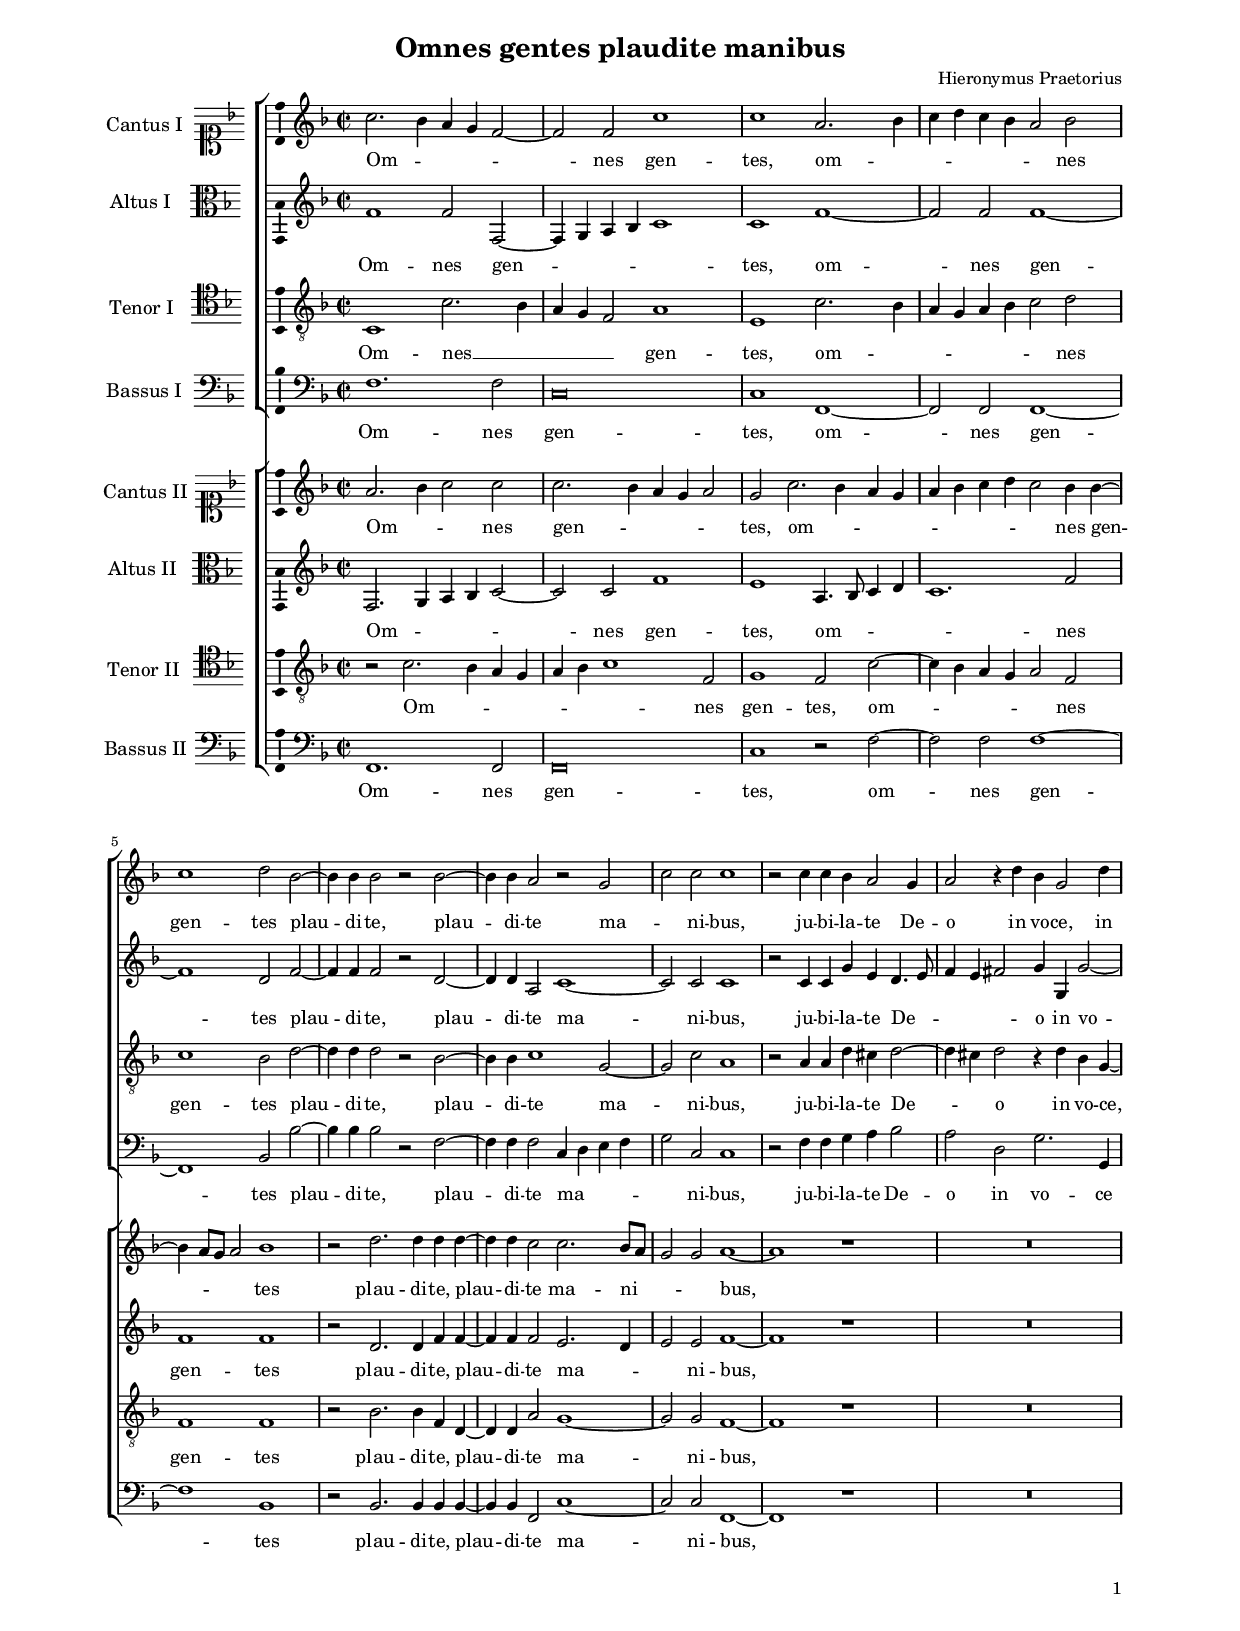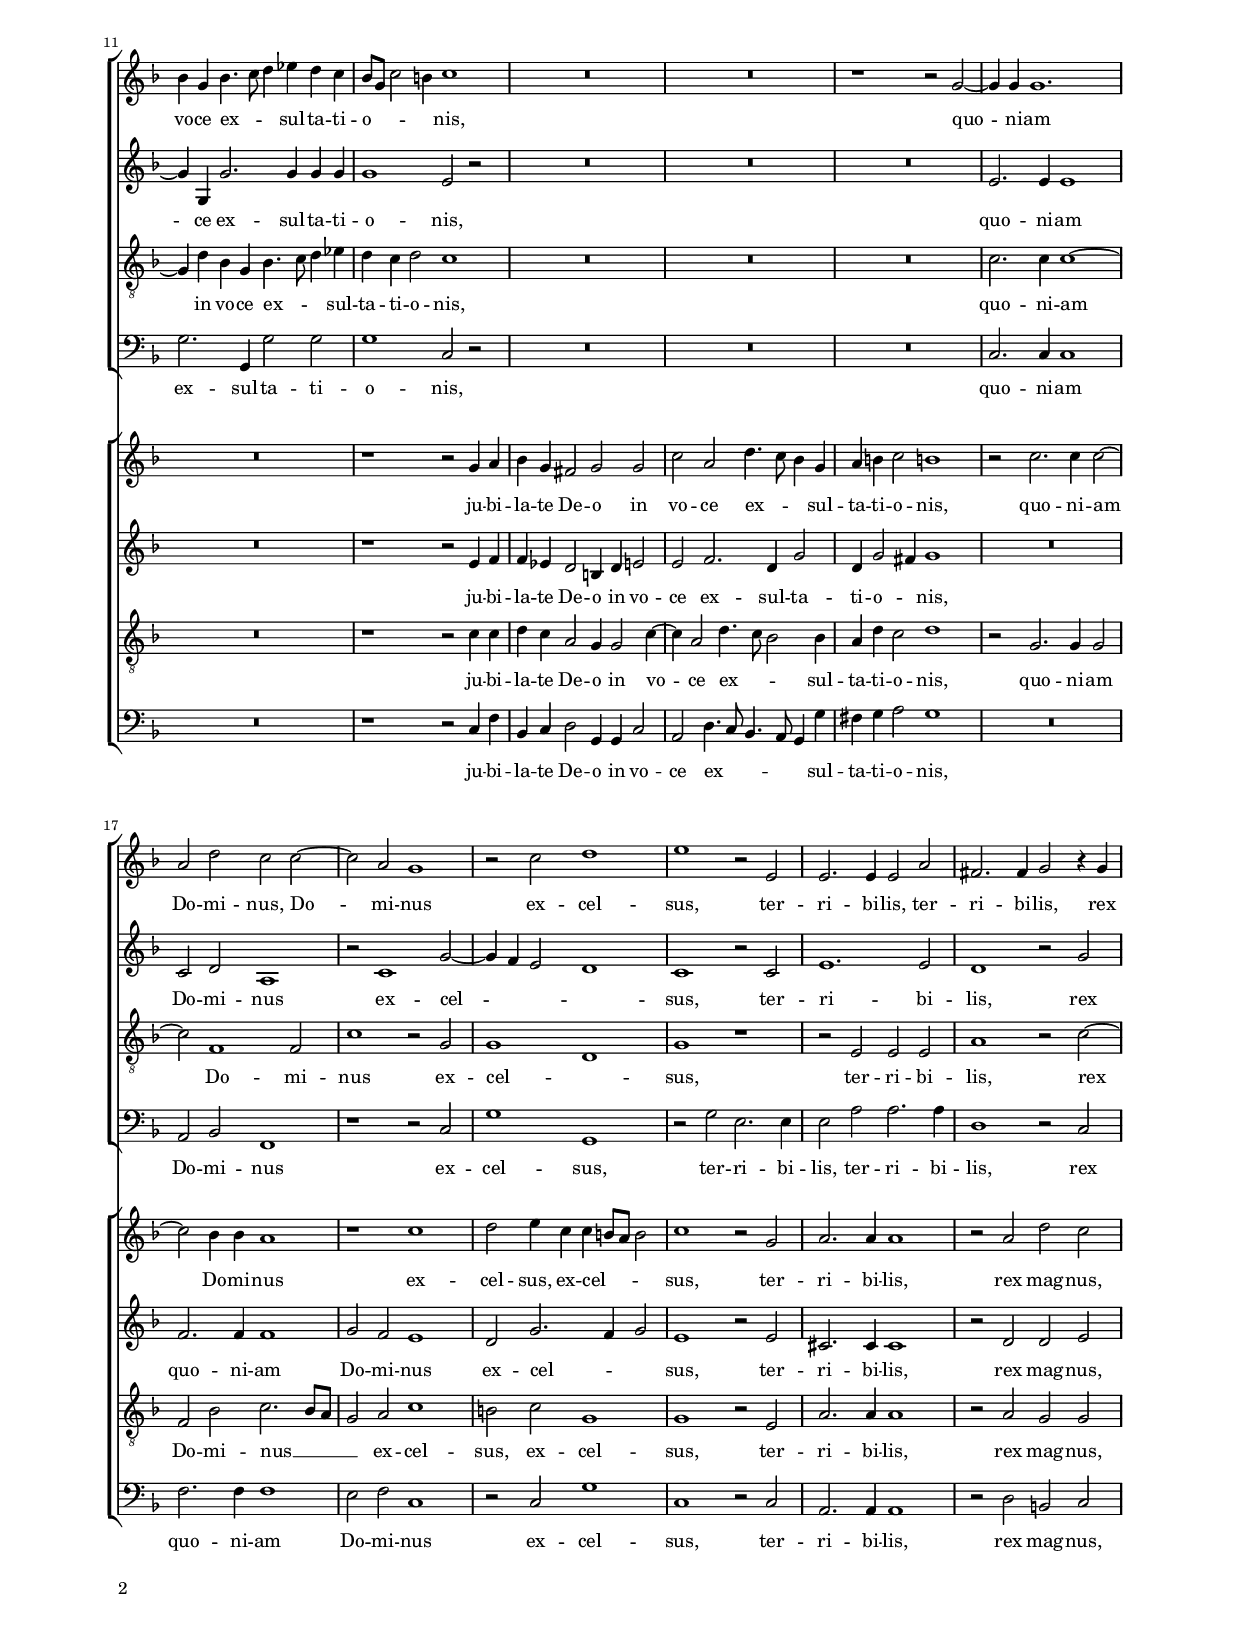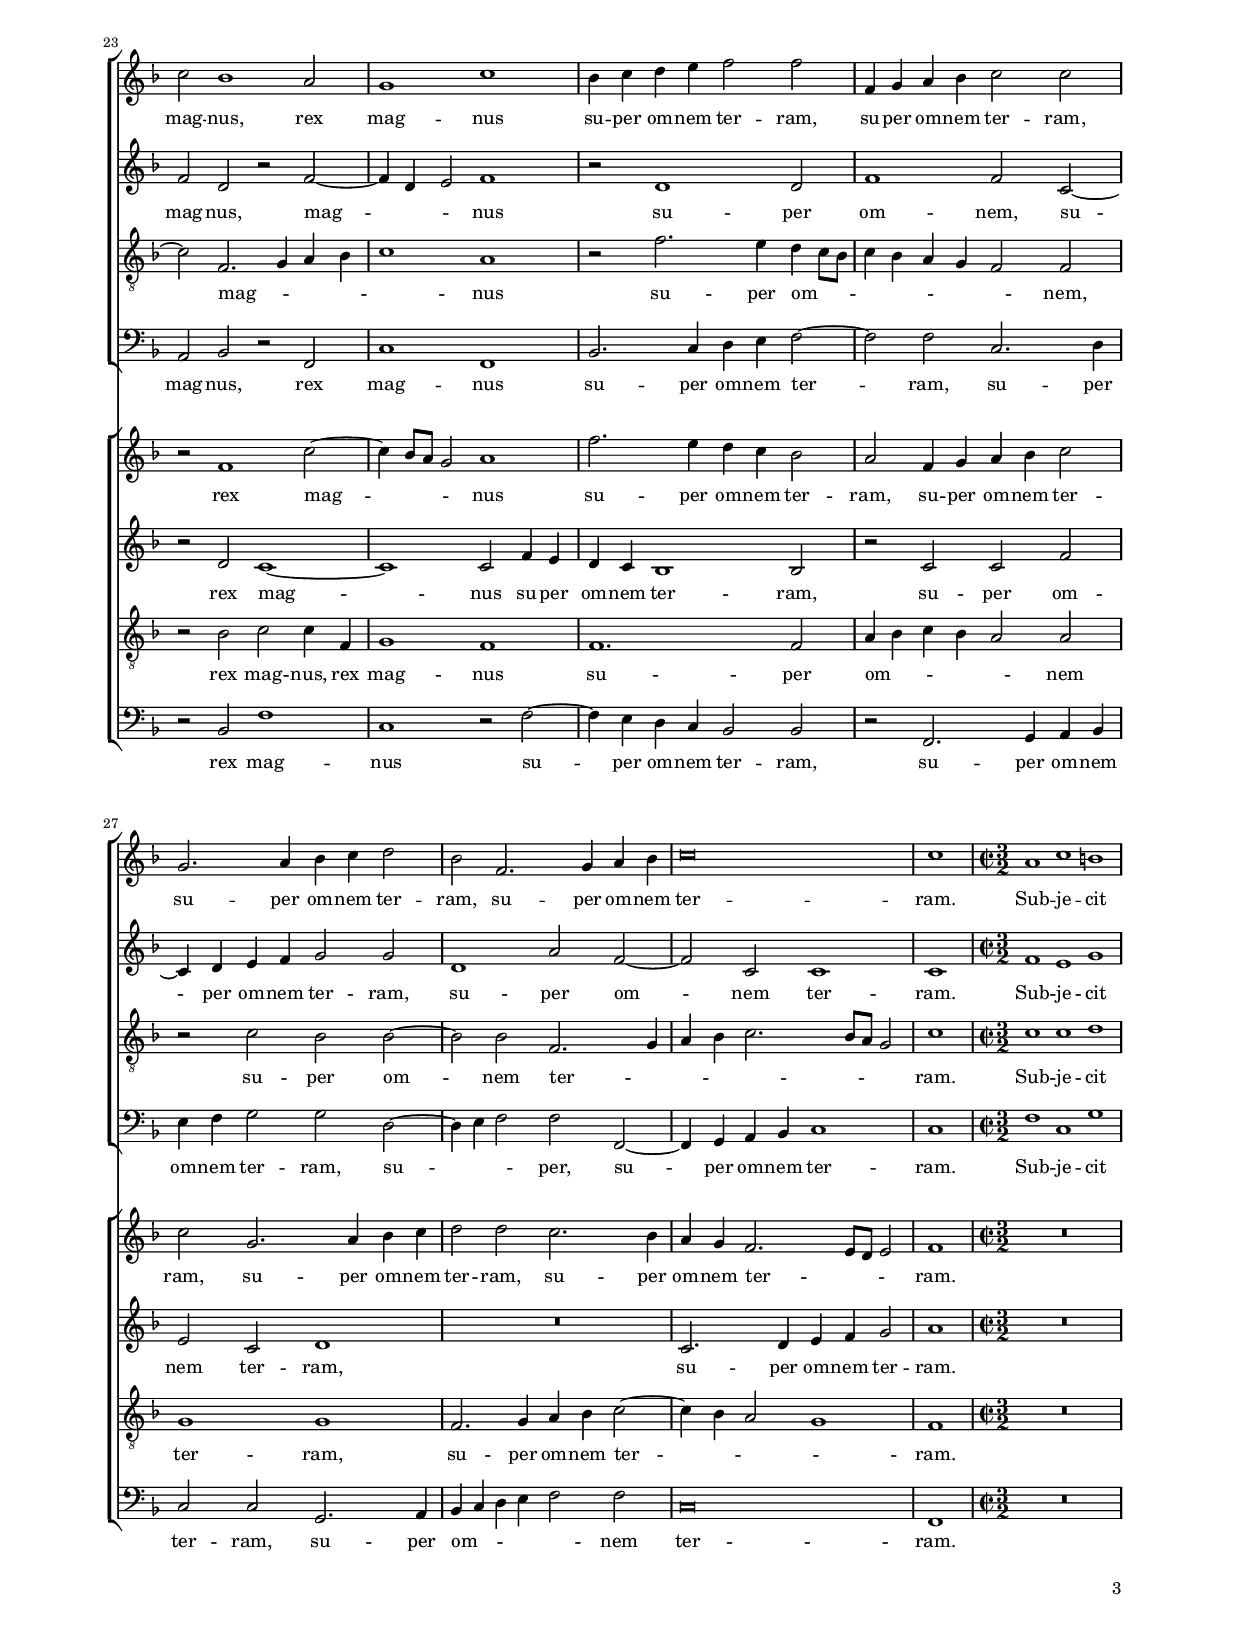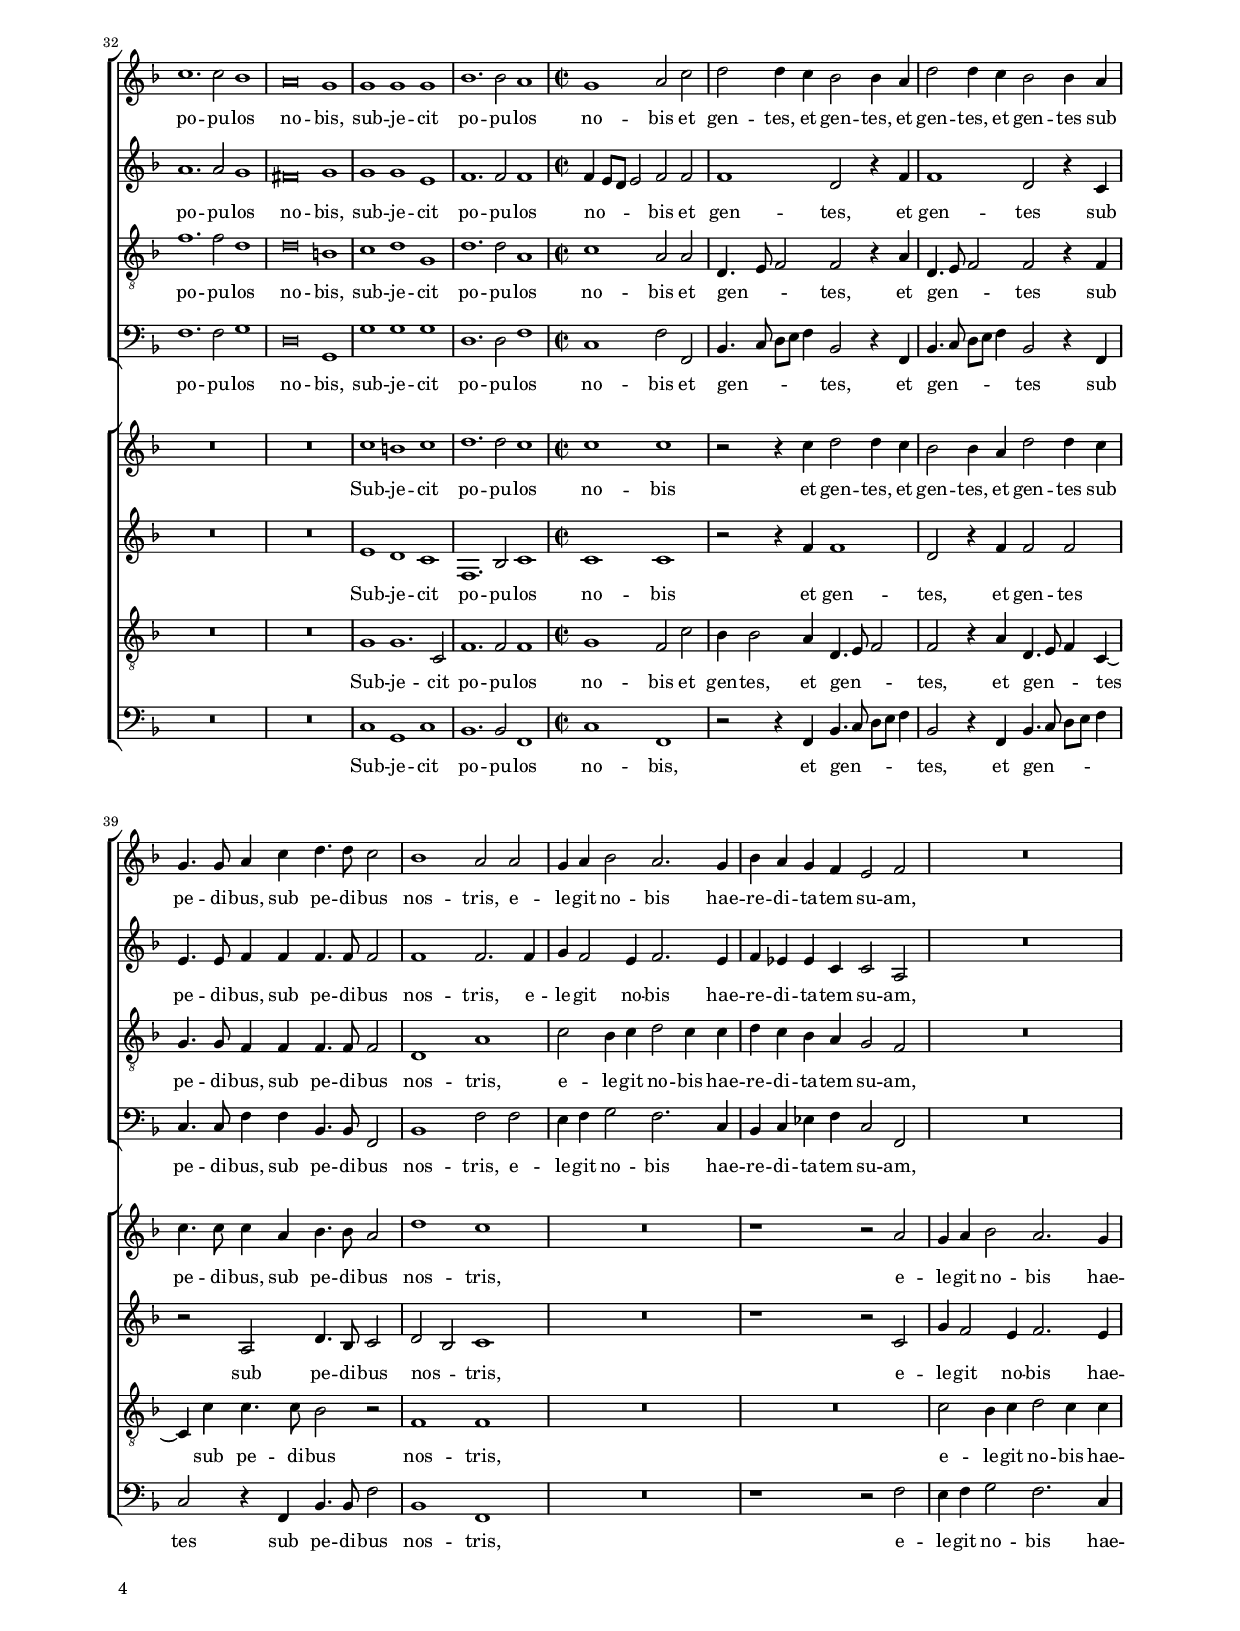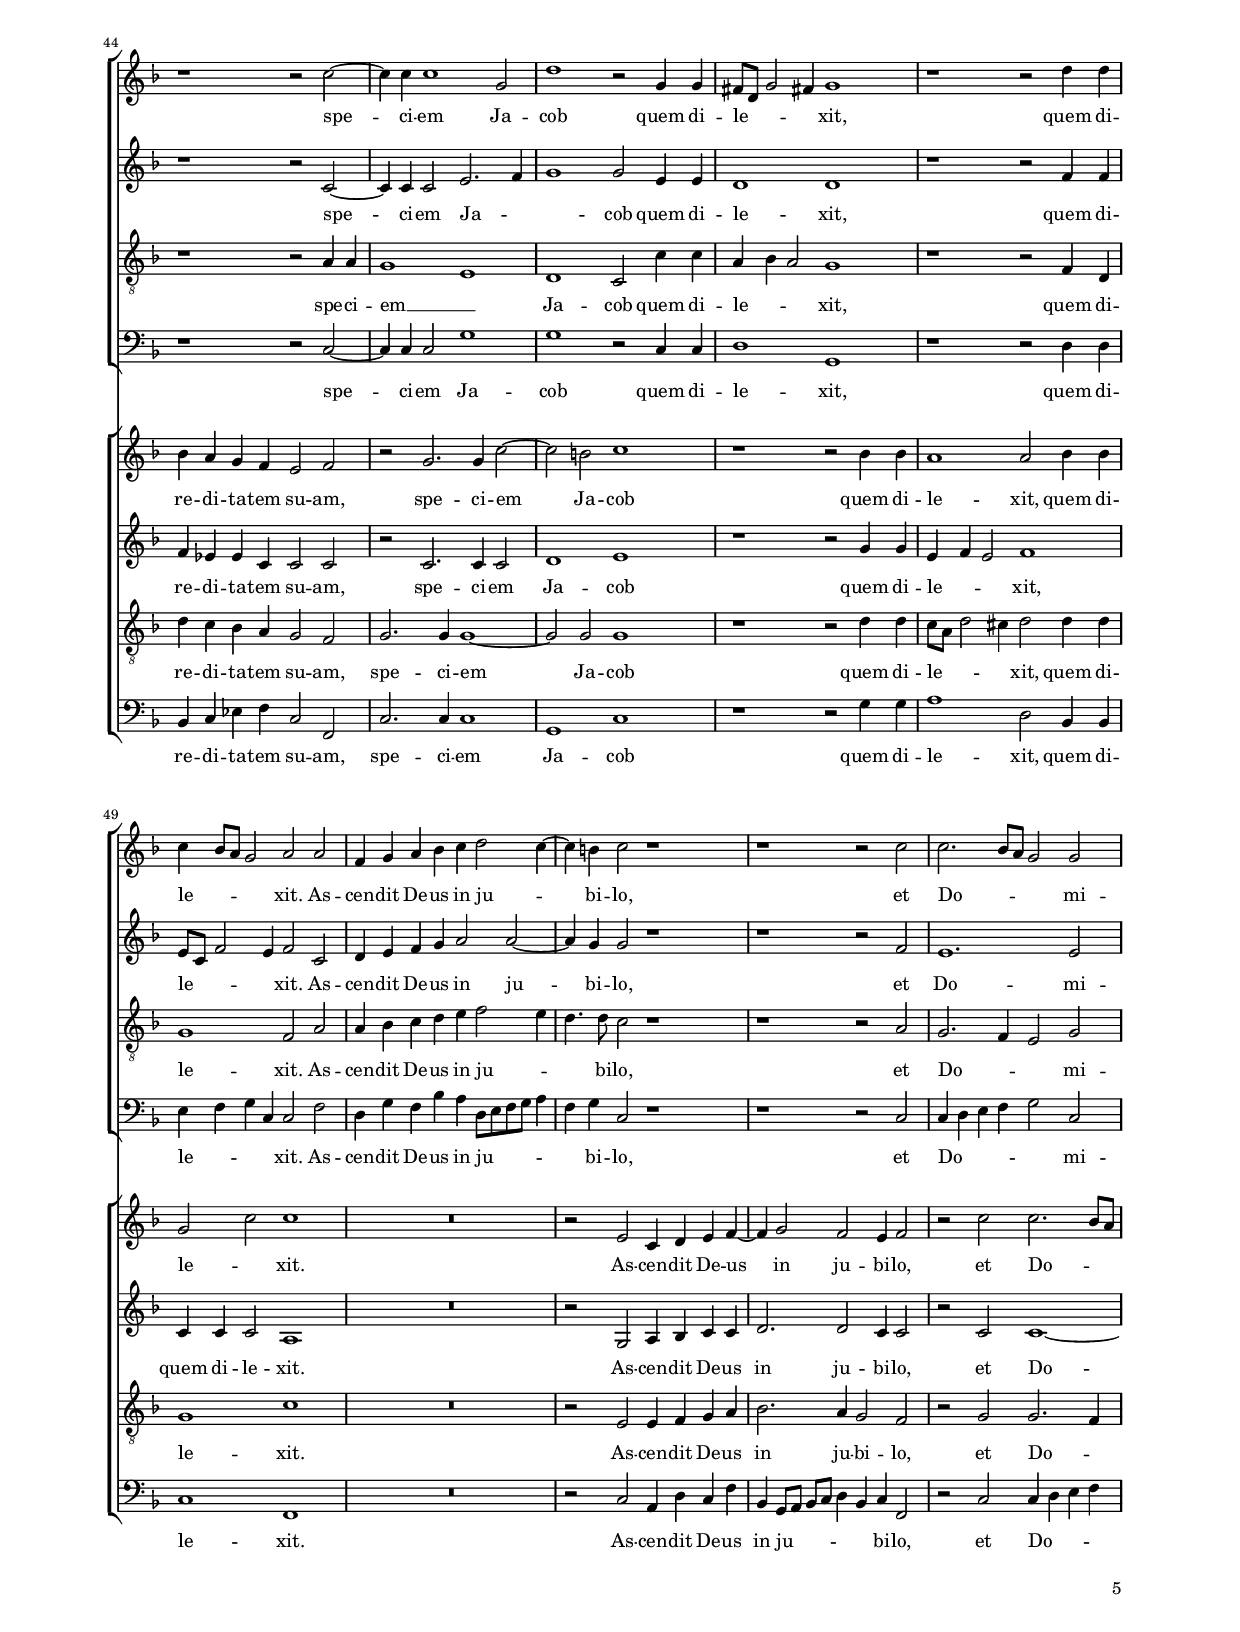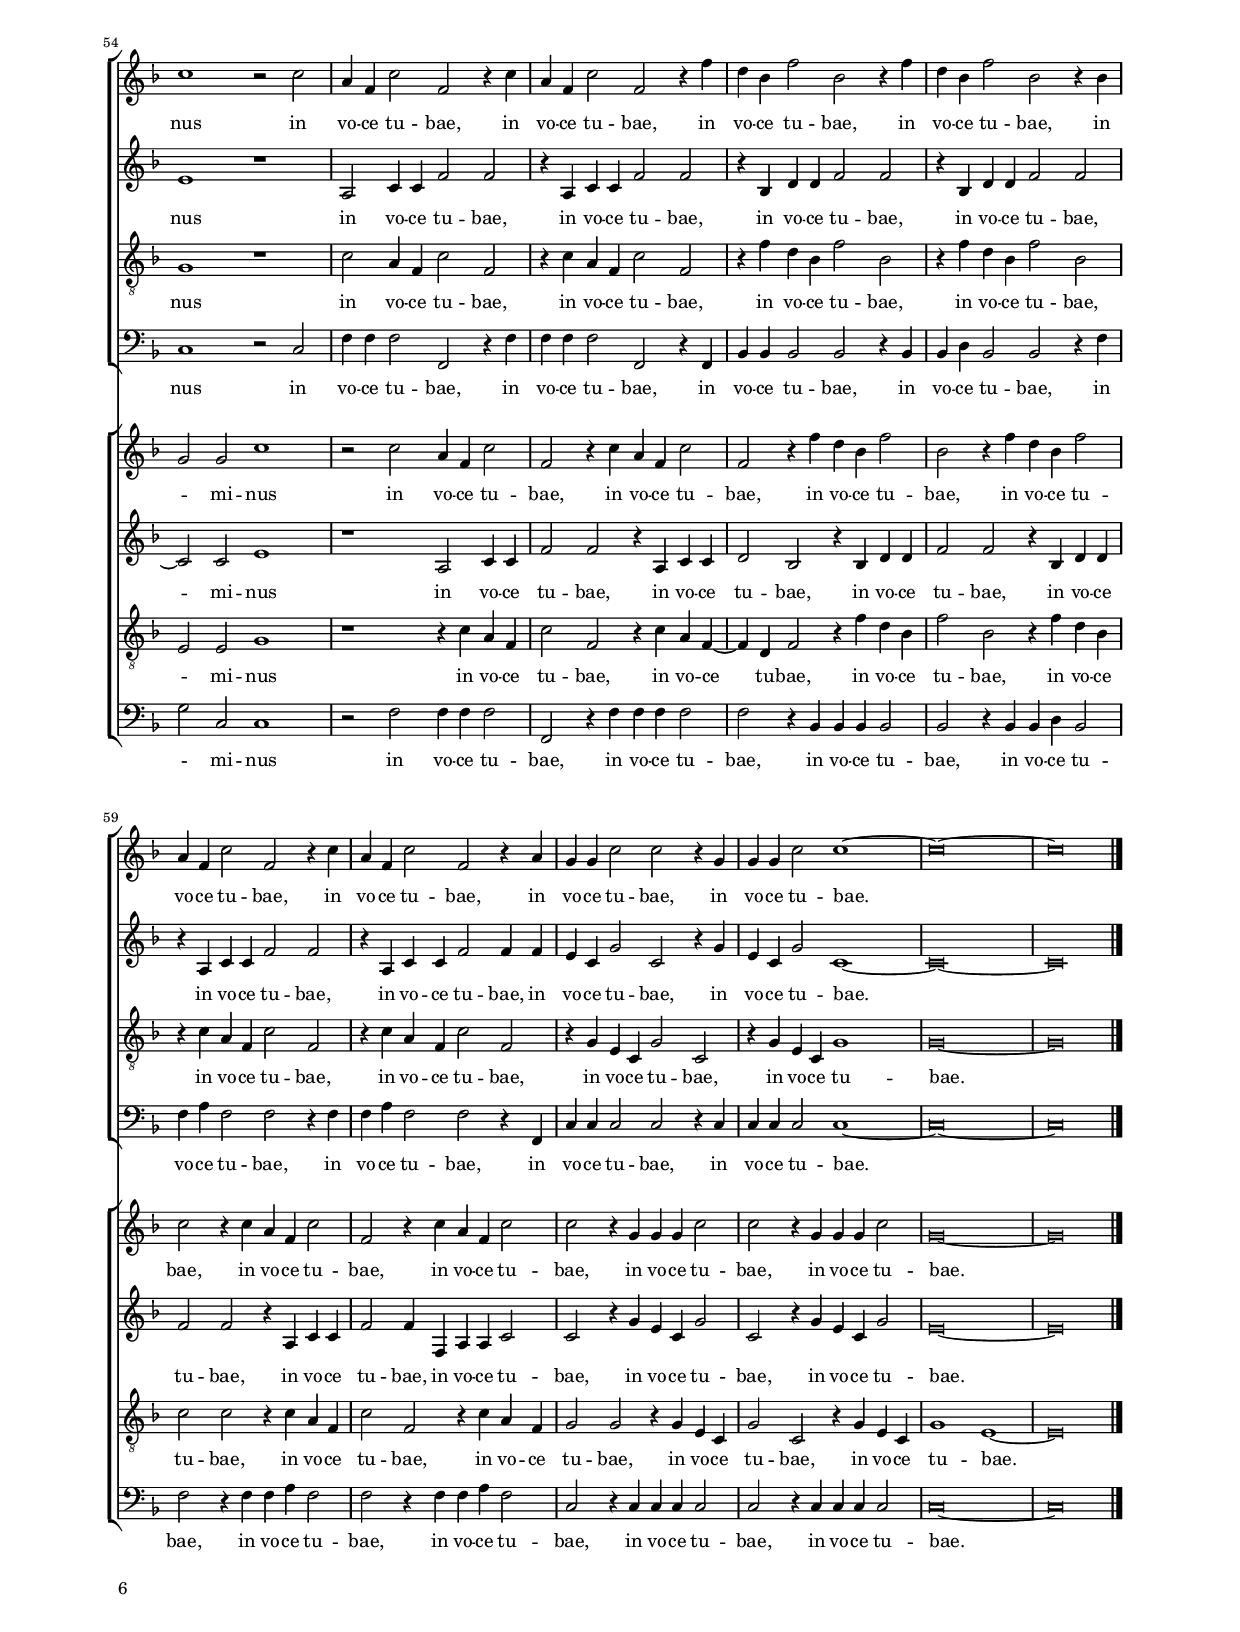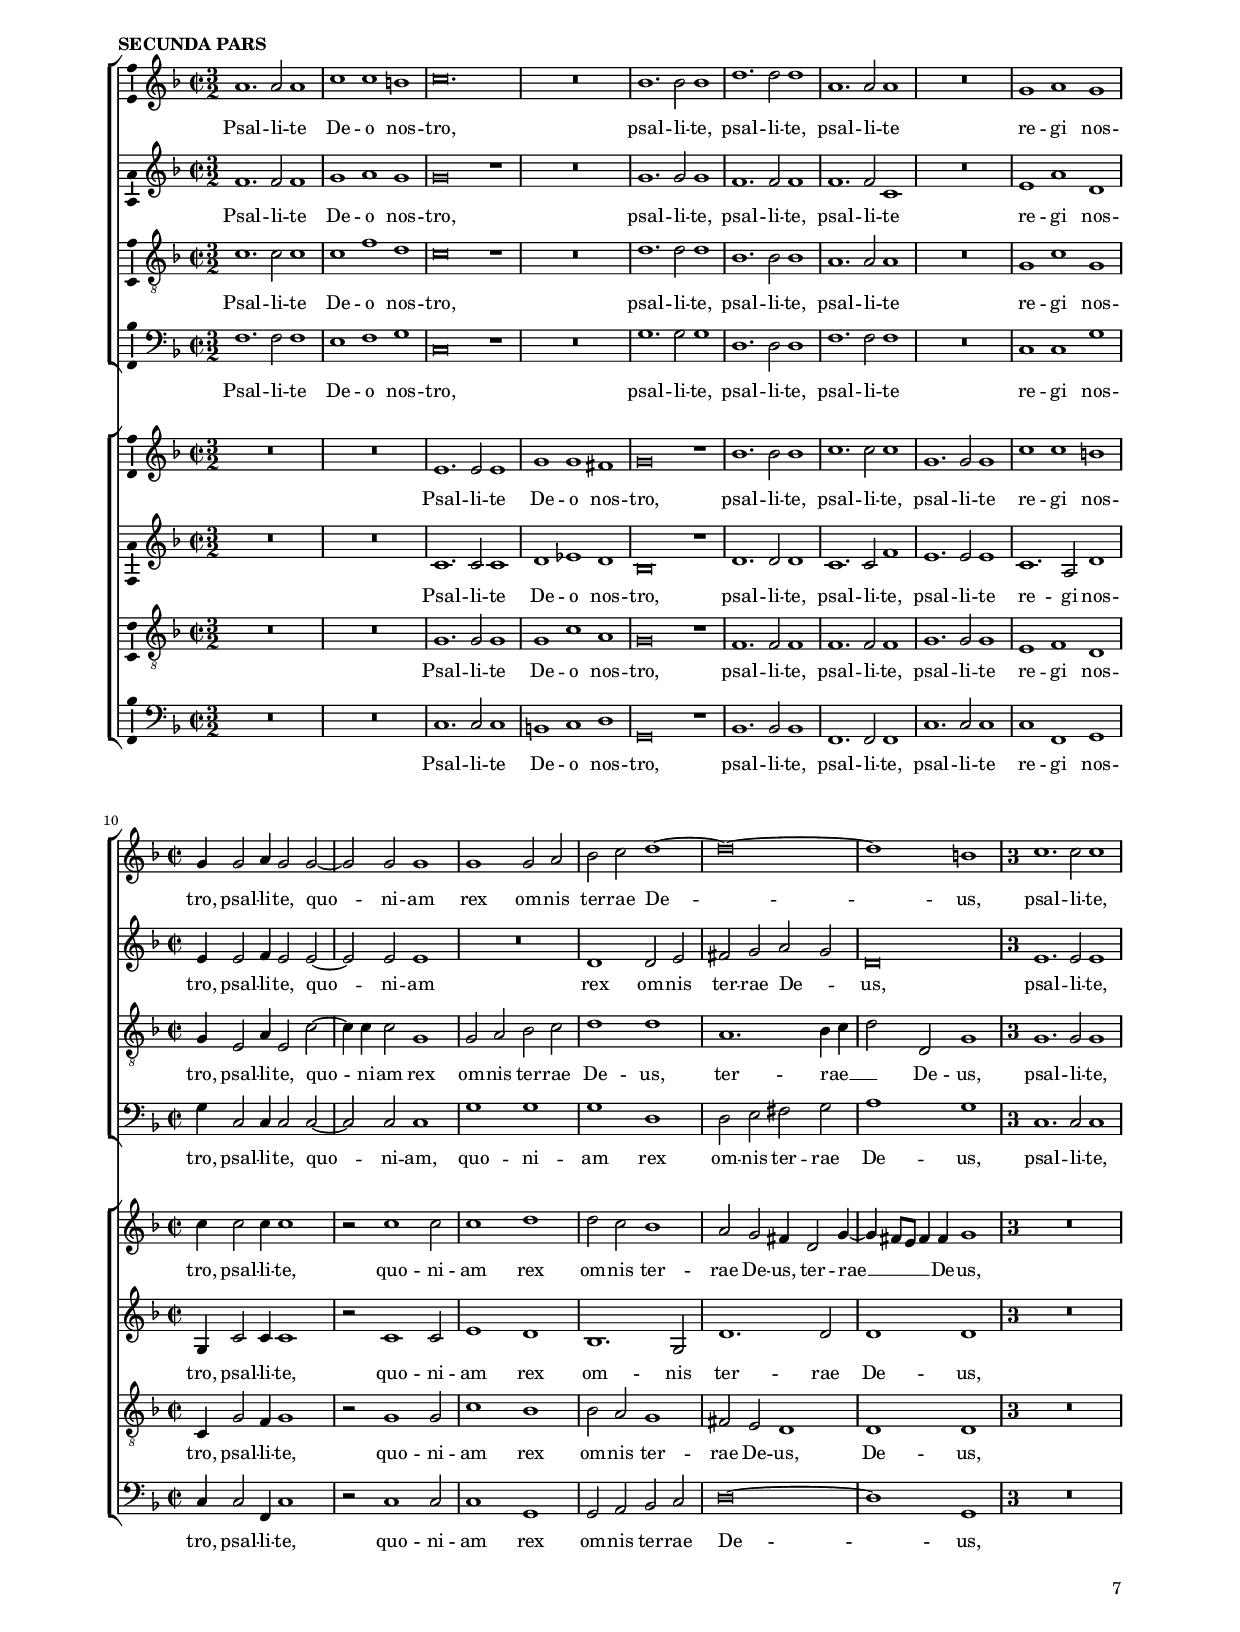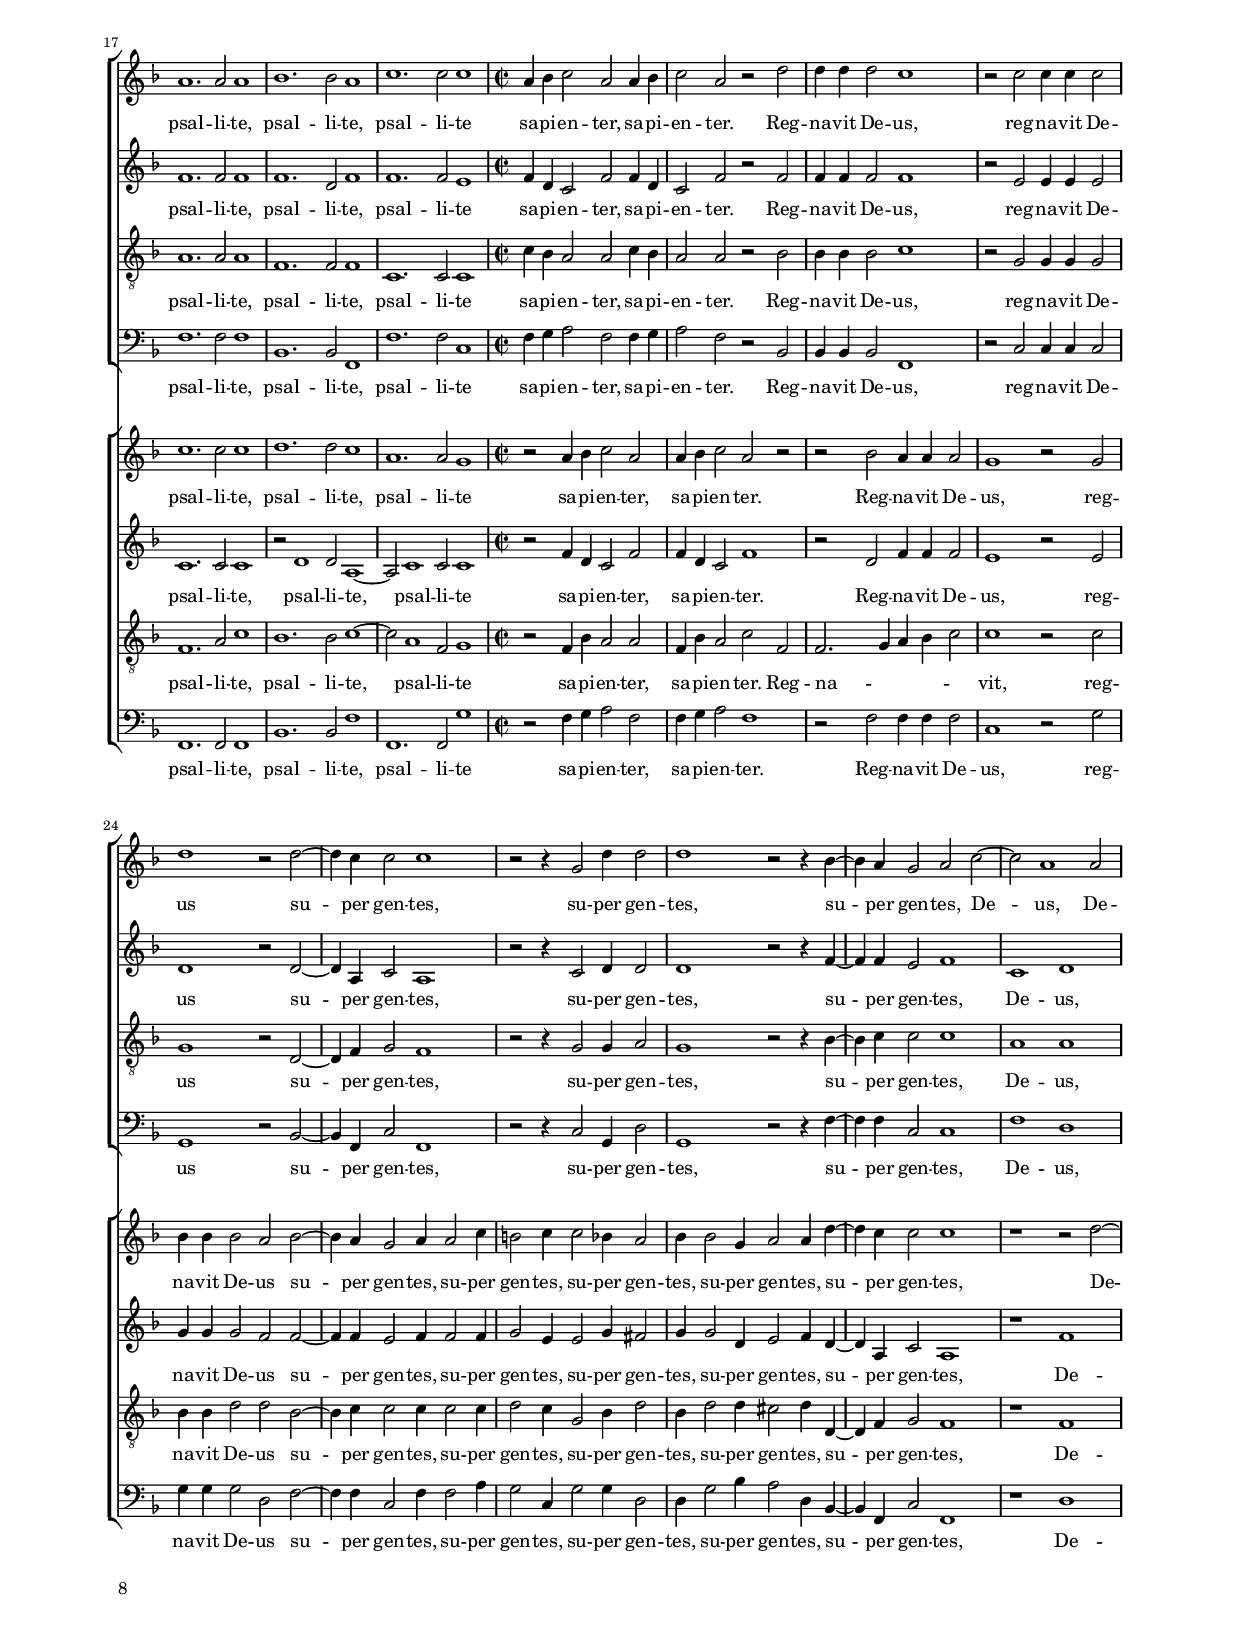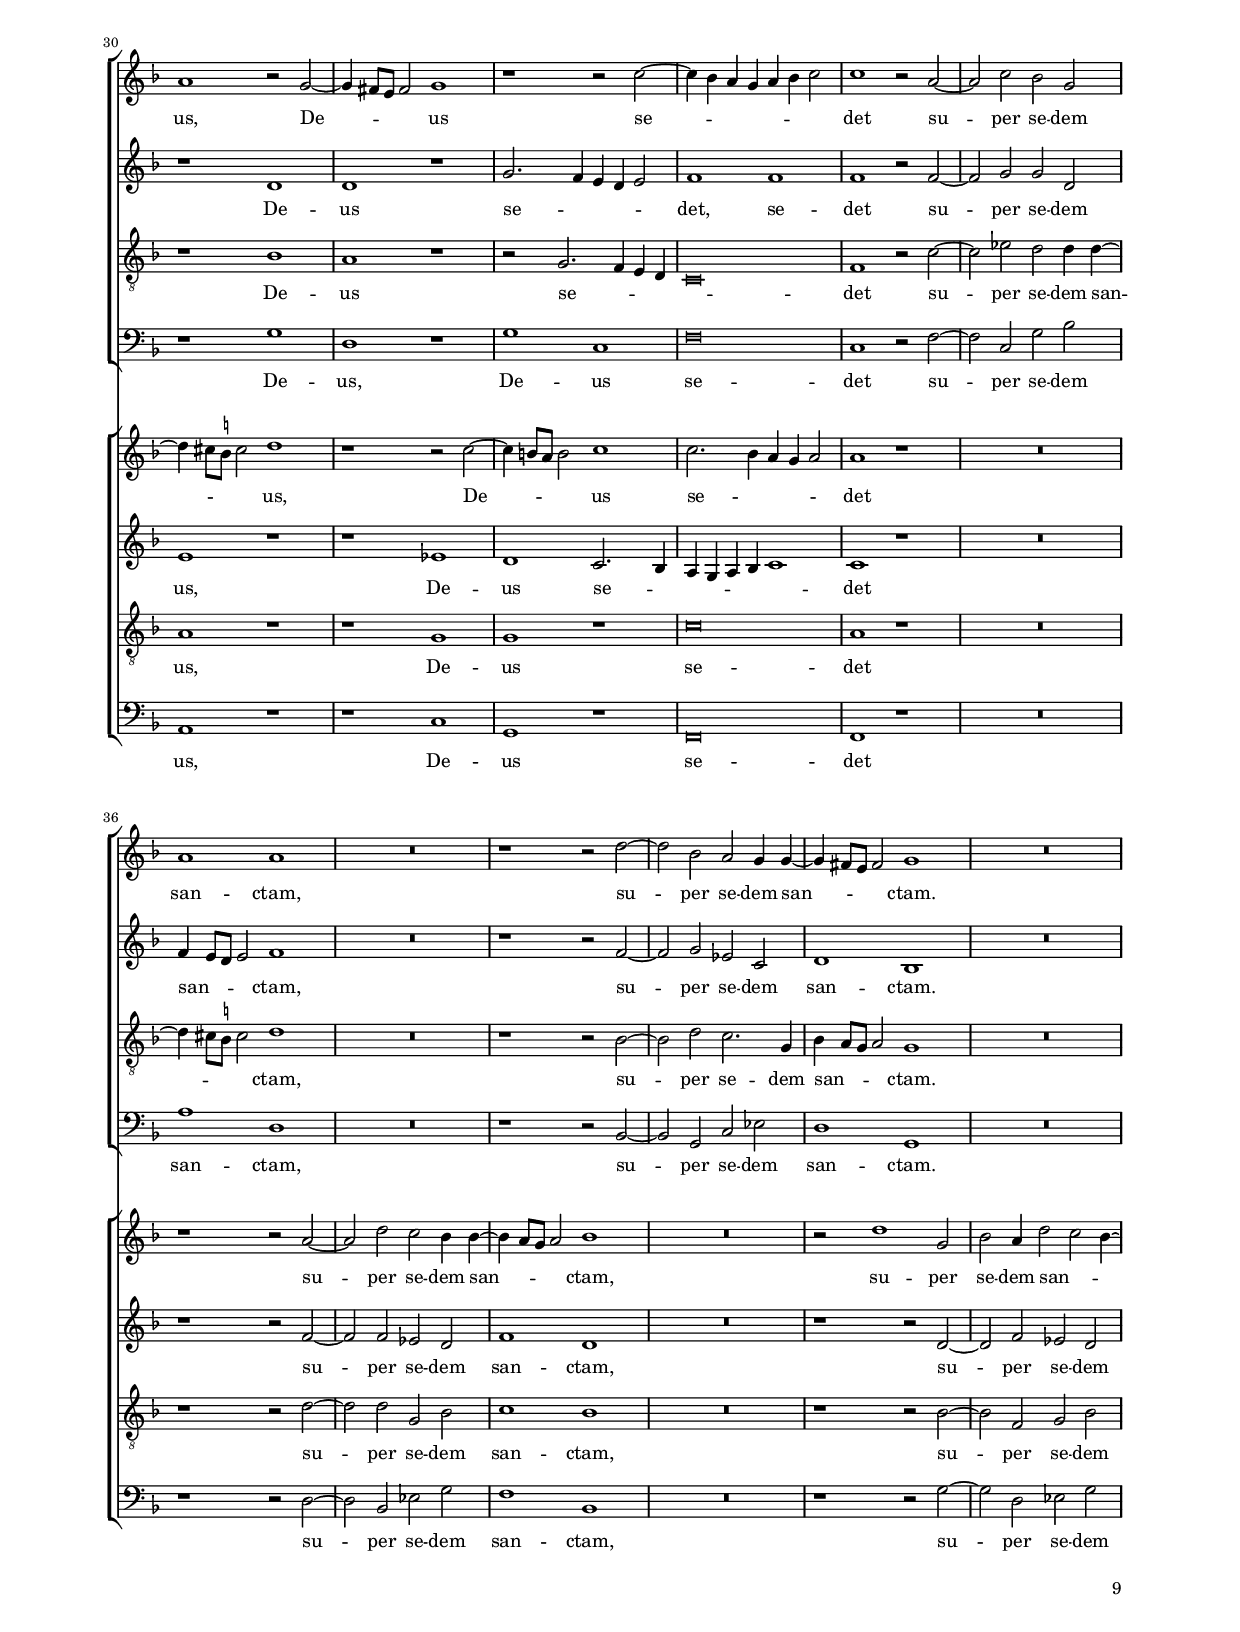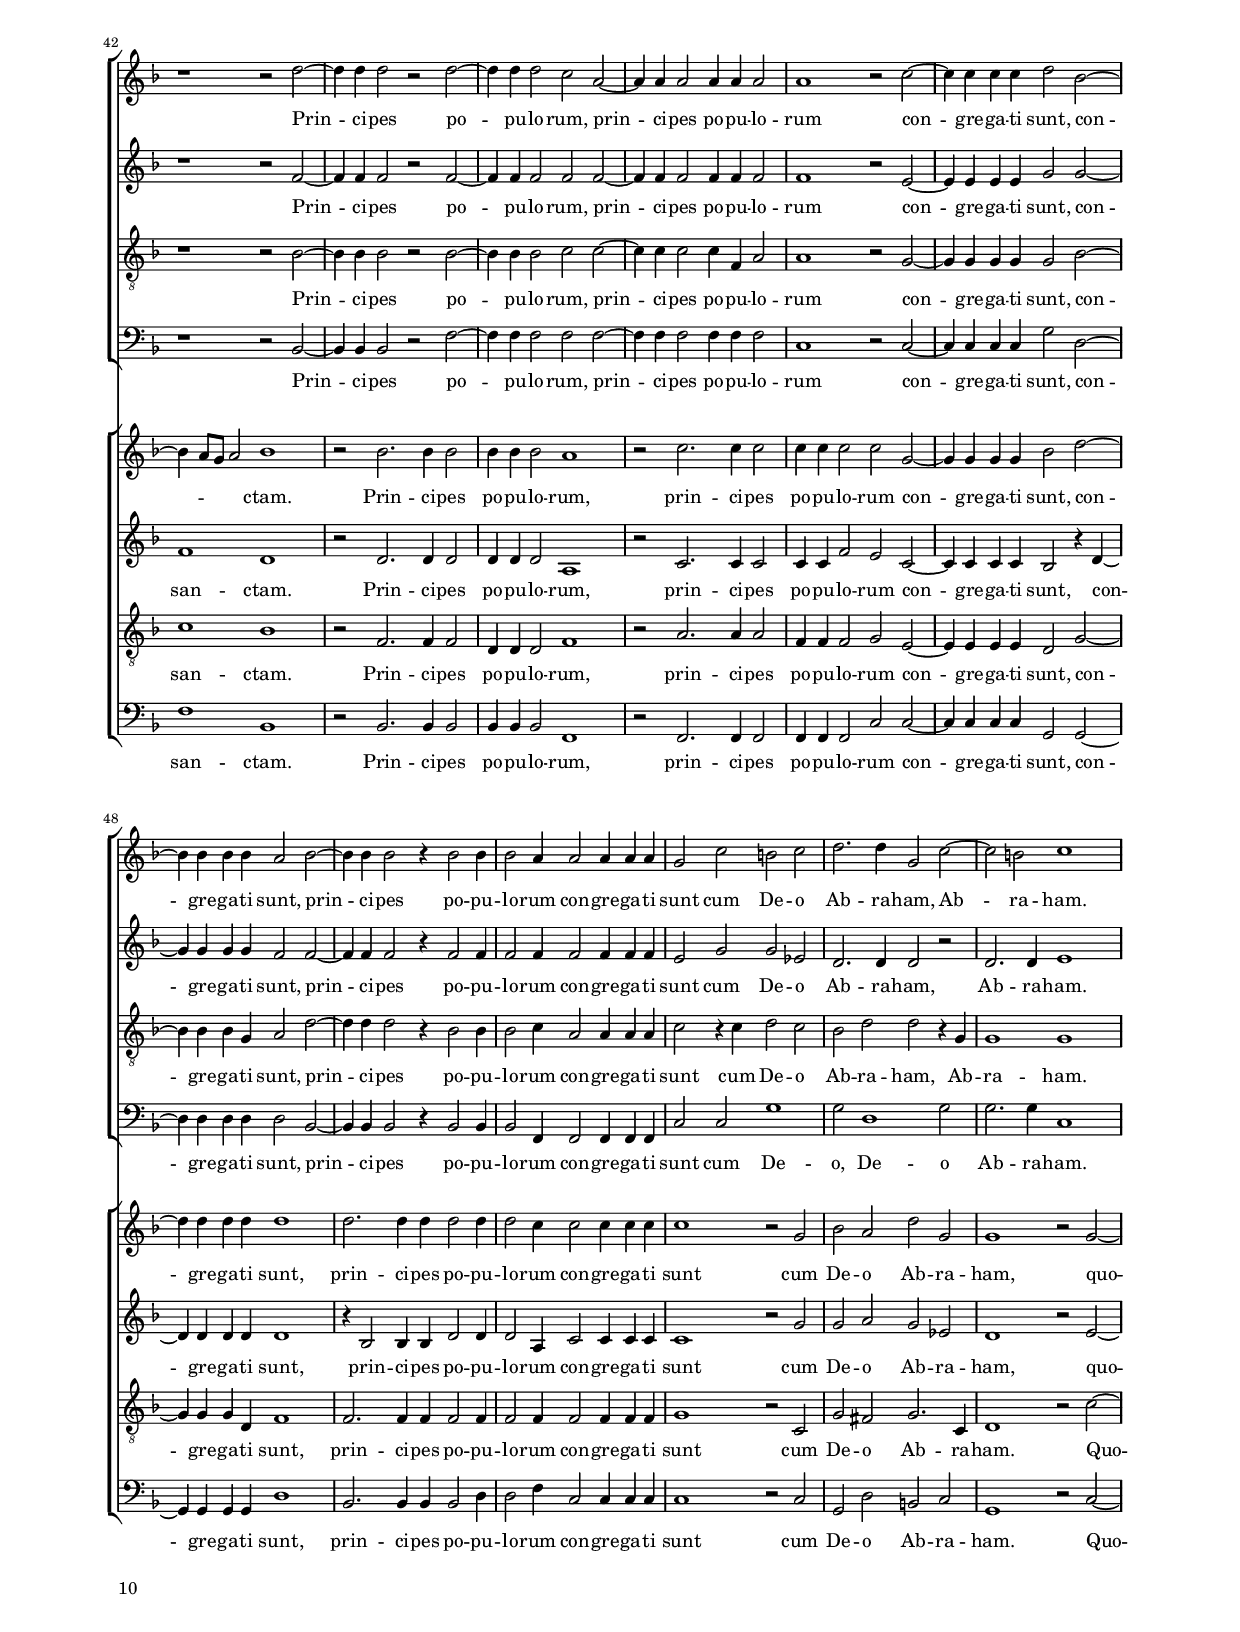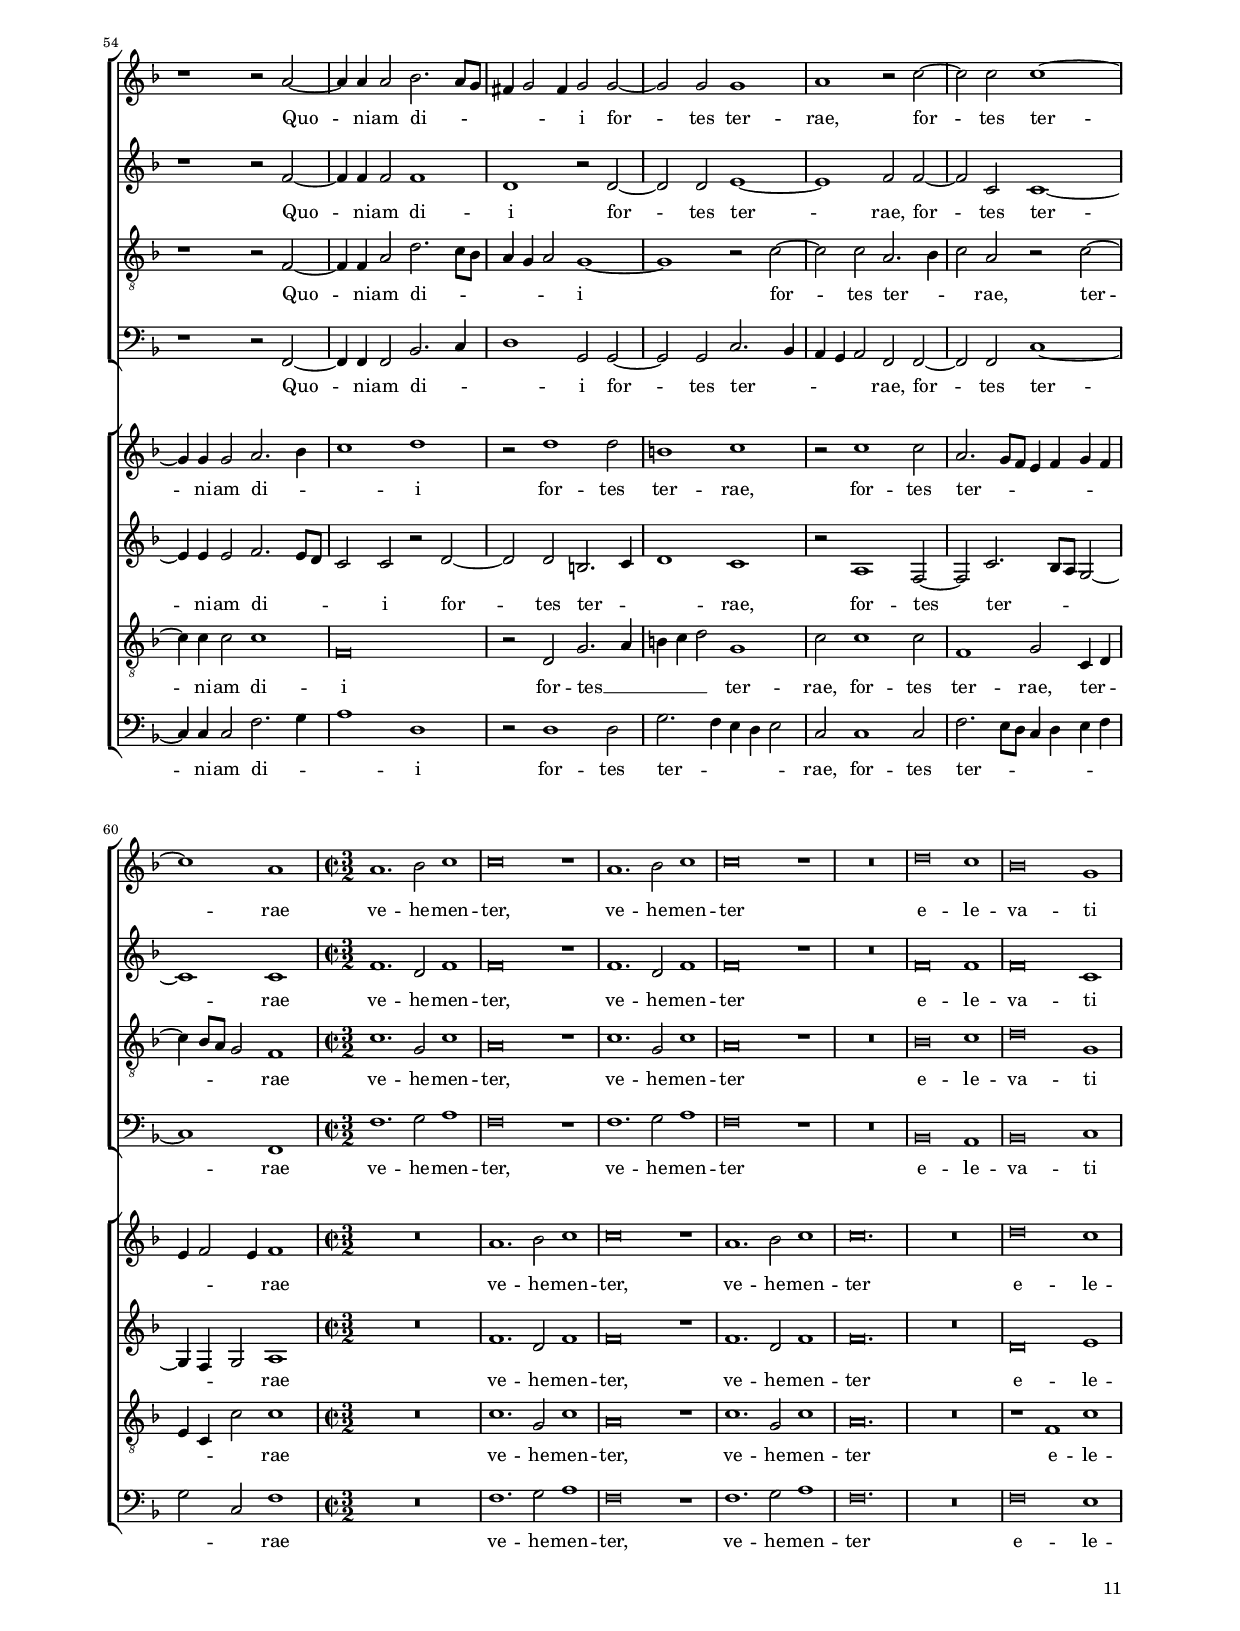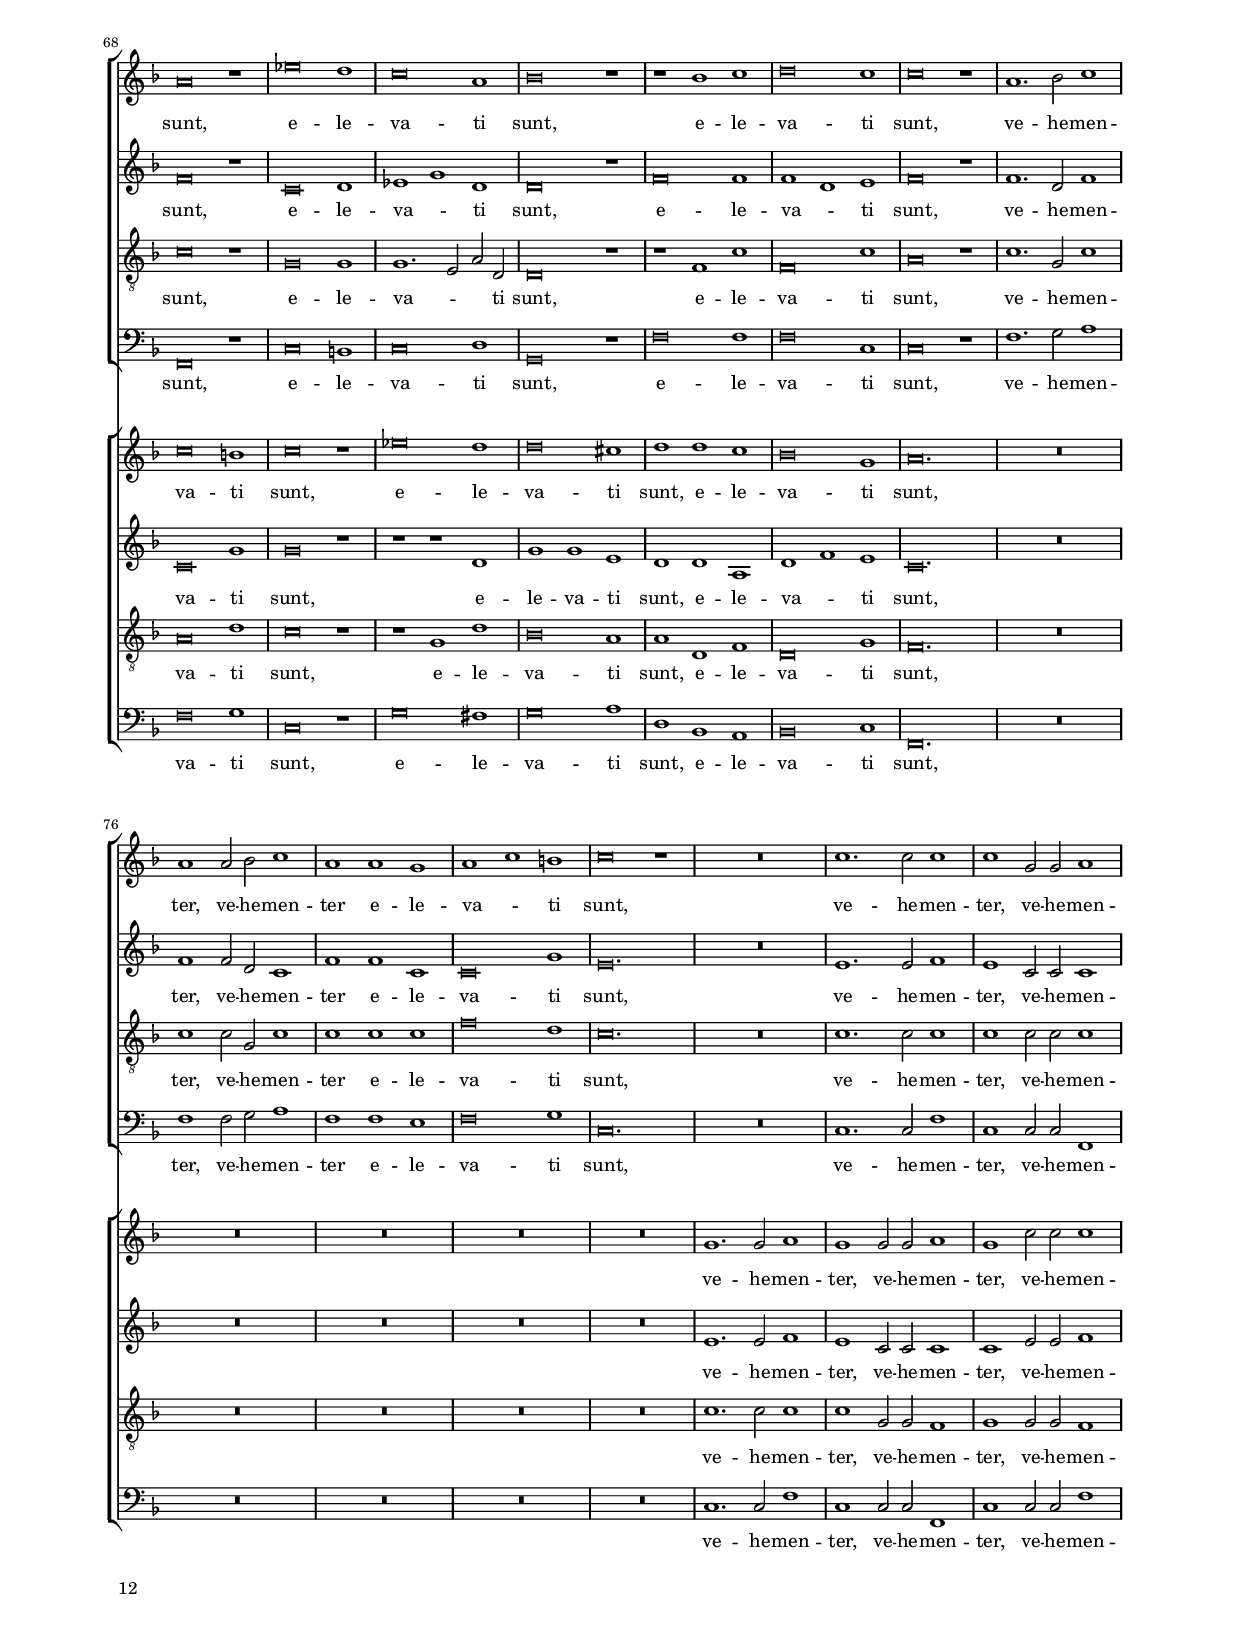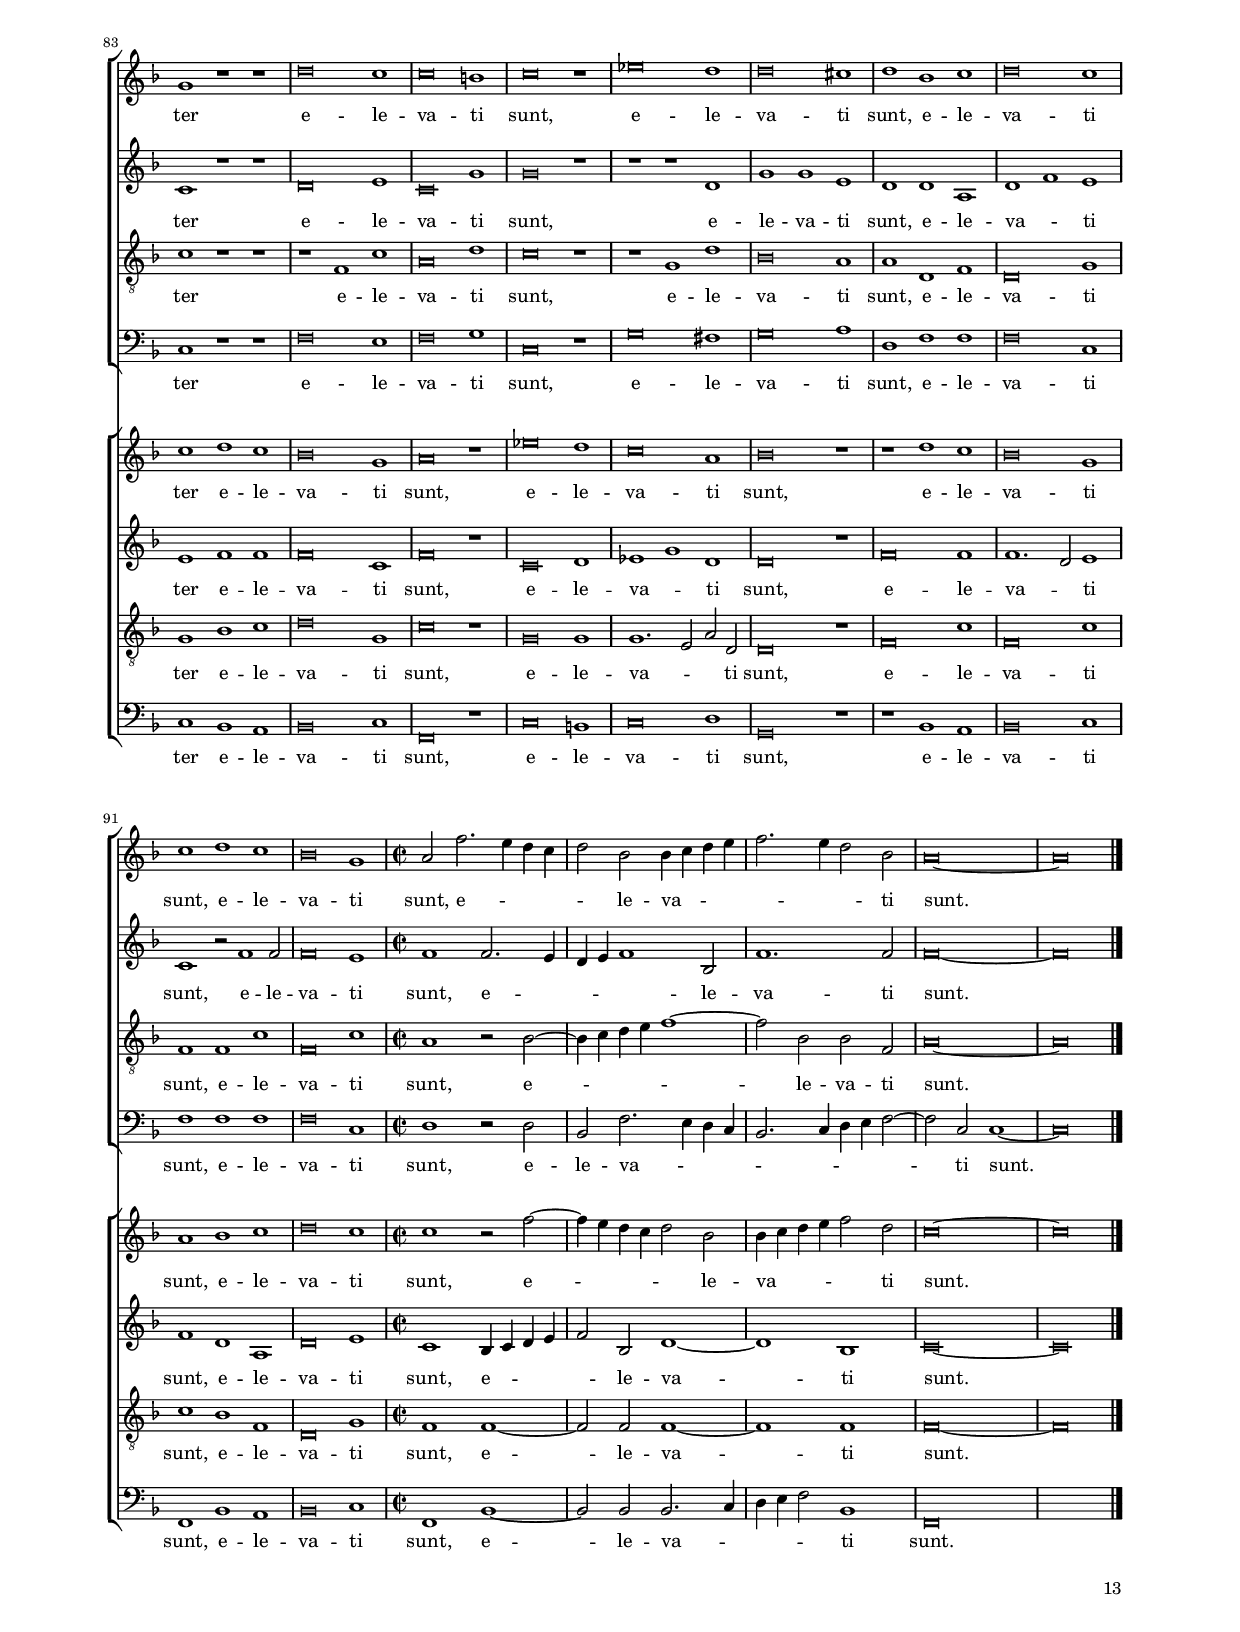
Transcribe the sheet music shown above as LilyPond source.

\header 
{
	title="Omnes gentes plaudite manibus"
	composer="Hieronymus Praetorius"
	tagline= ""
}

\version "2.18.2"
\language deutsch
#(set-global-staff-size 15)
% #(set-default-paper-size "letter")
#(ly:set-option 'point-and-click #f)


\paper
	{
	top-margin = 1.9 \cm
	bottom-margin = 1.3 \cm
	left-margin = 2 \cm
	right-margin = 2 \cm
	print-page-number = ##f
	ragged-bottom = ##f
	ragged-last-bottom = ##t
    systems-per-page = 2
%   page-count = 8
    score-system-spacing = #'((basic-distance . 18) (minimum-distance . 14) (padding . 6) (strechability . 250))
	system-system-spacing = #'((basic-distance . 18) (minimum-distance . 14) (padding . 6) (strechability . 250))
    oddFooterMarkup=\markup   \fill-line { "" \fromproperty #'page:page-number-string }
    evenFooterMarkup=\markup  \fill-line { \fromproperty #'page:page-number-string "" }
    last-bottom-spacing = #'((basic-distance . 12) (minimum-distance . 7) (padding . 4))
	}

CutCThreeTwo = {
    \newSpacingSection
    \override Score.SpacingSpanner.common-shortest-duration = #(ly:make-moment 1 2)
    \once \override Staff.TimeSignature.stencil = #ly:text-interface::print
    \once \override Staff.TimeSignature.text =
    \markup { \override #'(baseline-skip . 2) \number {\musicglyph #"timesig.C22" \vcenter \column {"3" "2"} } }
    \time 3/1
    }

global =  
	{
    % \set Staff.autoBeaming = ##f
	\key f \major
	\time 2/2 \set Score.measureLength = #(ly:make-moment 2/1)
        \set Score.tempoHideNote = ##t
        \tempo 2 = 90
        \skip 1*2*29
        \set Score.measureLength = #(ly:make-moment 1/1)
        \skip 1*1
        \CutCThreeTwo
        \tempo 1 = 135
        \skip 1*3*5
        \time 2/2 \set Score.measureLength = #(ly:make-moment 2/1)
        \tempo 2 = 90
        \newSpacingSection \override Score.SpacingSpanner.common-shortest-duration = #(ly:make-moment 1 4)
        \skip 1*2*29 \bar "|."
	}

	ficta = { \once \set suggestAccidentals = ##t }
	
	forget = #(define-music-function (parser location music) (ly:music?) #{
	\accidentalStyle forget
	$music
	\accidentalStyle default
	#})

        	
incipitcantusprimus = \markup { \score {
	{
	\set Staff.instrumentName = \markup { \fontsize #1 "Cantus I" }
	\key f \major
	\clef soprano
	s4 \bar ""
	}
	\layout  {
	raggedright = ##t
	indent = 1.6 \cm
	line-width = 2.2\cm
	\context { \Staff \remove Time_signature_engraver }
	\override Staff.Clef.Y-extent = #'(0 . 0)
	}} \hspace #1 }
      
incipitaltusprimus = \markup { \score {
	{
	\set Staff.instrumentName = \markup { \fontsize #1 "Altus I" }
	\key f \major
	\clef alto
	s4 \bar ""
	}
	\layout  {
	raggedright = ##t
	indent = 1.6 \cm
	line-width = 2.2\cm
	\context { \Staff \remove Time_signature_engraver }
	\override Staff.Clef.Y-extent = #'(0 . 0)
	}} \hspace #1 }
      
incipittenorprimus = \markup { \score {
	{
	\set Staff.instrumentName = \markup { \fontsize #1 "Tenor I" }
	\key f \major
	\clef tenor
	s4 \bar ""
	}
	\layout  {
	raggedright = ##t
	indent = 1.6 \cm
	line-width = 2.2\cm
	\context { \Staff \remove Time_signature_engraver }
	\override Staff.Clef.Y-extent = #'(0 . 0)
	}} \hspace #1 }


incipitbassusprimus = \markup { \score {
	{
	\set Staff.instrumentName = \markup { \fontsize #1 "Bassus I" }
	\key f \major
	\clef bass
	s4 \bar ""
	}
	\layout  {
	raggedright = ##t
	indent = 1.6 \cm
	line-width = 2.2\cm
	\context { \Staff \remove Time_signature_engraver }
	\override Staff.Clef.Y-extent = #'(0 . 0)
	}} \hspace #1 }

incipitcantussecundus = \markup { \score {
	{
	\set Staff.instrumentName = \markup { \fontsize #1 "Cantus II" }
	\key f \major
	\clef soprano
	s4 \bar ""
	}
	\layout  {
	raggedright = ##t
	indent = 1.6 \cm
	line-width = 2.2\cm
	\context { \Staff \remove Time_signature_engraver }
	\override Staff.Clef.Y-extent = #'(0 . 0)
	}} \hspace #1 }


incipitaltussecundus = \markup { \score {
	{
	\set Staff.instrumentName = \markup { \fontsize #1 "Altus II" }
	\key f \major
	\clef alto
	s4 \bar ""
	}
	\layout  {
	raggedright = ##t
	indent = 1.6 \cm
	line-width = 2.2\cm
	\context { \Staff \remove Time_signature_engraver }
	\override Staff.Clef.Y-extent = #'(0 . 0)
	}} \hspace #1 }


incipittenorsecundus = \markup { \score {
	{
	\set Staff.instrumentName = \markup { \fontsize #1 "Tenor II" }
	\key f \major
	\clef tenor
	s4 \bar ""
	}
	\layout  {
	raggedright = ##t
	indent = 1.6 \cm
	line-width = 2.2\cm
	\context { \Staff \remove Time_signature_engraver }
	\override Staff.Clef.Y-extent = #'(0 . 0)
	}} \hspace #1 }	


incipitbassussecundus = \markup { \score {
	{
	\set Staff.instrumentName = \markup { \fontsize #1 "Bassus II" }
	\key f \major
	\clef bass
	s4 \bar ""
	}
	\layout  {
	raggedright = ##t
	indent = 1.6 \cm
	line-width = 2.2\cm
	\context { \Staff \remove Time_signature_engraver }
	\override Staff.Clef.Y-extent = #'(0 . 0)
	}} \hspace #1 }

cantusprimus =  \relative c''
	{
	c2. b4 a g f2~
	f2 f c'1
	c1 a2. b4
	c4 d c b a2 b
%5
	c1 d2 b~ |
	b4 b b2 r2 b~
	b4 b a2 r g
	c2 c c1
	r2 c4 c b4 a2 g4
%10
	a2 r4 d b4 g2 d'4 |
	b4 g b4. c8 d4 es d c
	b8 g c2 h4 c1
	R\breve
	R\breve
%15
	r1 r2 g~ |
	g4 g g1.
	a2 d c c~
	c2 a g1
	r2 c d1
%20
	e1 r2 e, |
	e2. e4 e2 a
	fis2. fis4 g2 r4 g
    c2 b1 a2	
	g1 c
%25
	b4 c d e f2 f |
	f,4 g a b c2 c
	g2. a4 b4 c d2
	b2 f2. g4 a b
	c\breve
%30
	c1 |
% Triple time
	a1 c h
	c1. c2 b1
	a\breve g1
	g1 g g
%35
	b1. b2 a1 |
% End of triple time
	g1 a2 c
	d2 d4 c b2 b4 a
	d2 d4 c b2 b4 a
	g4. g8 a4 c d4. d8 c2
%40
	b1 a2 a |
	g4 a b2 a2. g4
	b4 a g f e2 f
	R\breve
	r1 r2 c'~
%45
	c4 c c1 g2 |
	d'1 r2 g,4 g
	fis8 d g2 fis!4 g1
	r1 r2 d'4 d
	c4 b8 a g2 a a
%50
	f4 g a b c4 d2 c4~ |
	c4 h c2 r1
	r1 r2 c
	c2. b8 a g2 g
	c1 r2 c
%55
	a4 f c'2 f, r4 c' |
	a4 f c'2 f, r4 f'
	d4 b f'2 b,2 r4 f'
	d4 b f'2 b,2 r4 b
	a4 f c'2 f, r4 c'
%60
	a4 f c'2 f, r4 a |
	g4 g c2 c r4 g
	g4 g c2 c1~
	c\breve~
    c\breve |
	}

altusprimus =  \relative c' 
    {
	f1 f2 f,~
	f4 g a b c1
	c1 f~
	f2 f f1~
%5
	f1 d2 f~ |
	f4 f f2 r2 d~
	d4 d a2 c1~
	c2 c c1
	r2 c4 c g' e d4. e8
%10
	f4 e fis2 g4 g, g'2~ |
	g4 g, g'2. g4 g g
	g1 e2 r
	R\breve
	R\breve
%15
	R\breve |
	e2. e4 e1
	c2 d a1
	r2 c1 g'2~
	g4 f e2 d1
%20
	c1 r2 c |
	e1. e2
	d1 r2 g
	f2 d r f~
	f4 d e2 f1
%25
	r2 d1 d2 |
	f1 f2 c~
	c4 d e f g2 g
	d1 a'2 f~
	f2 c c1
%30
	c1 |
% Triple time
    f1 e g
	a1. a2 g1
	fis\breve g1
	g1 g e
%35
	f1. f2 f1 |
% End of triple time
    f4 e8 d e2 f f
	f1 d2 r4 f
	f1 d2 r4 c
	e4. e8 f4 f f4. f8 f2
%40
	f1 f2. f4 |
	g4 f2 e4 f2. e4
	f4 es es c c2 a
	R\breve
	r1 r2 c~
%45
	c4 c c2 e2. f4 |
	g1 g2 e4 e
	d1 d
	r1 r2 f4 f
	e8 c f2 e4 f2 c
%50
	d4 e f g a2 a~ |
	a4 g g2 r1
	r1 r2 f
	e1. e2
	e1 r
%55
	a,2 c4 c f2 f |
	r4 a, c c f2 f
	r4 b, d d f2 f
	r4 b, d d f2 f
	r4 a, c c f2 f
%60
	r4 a, c c f2 f4 f |
	e4 c g'2 c, r4 g'
	e4 c g'2 c,1~
	c\breve~
    c\breve |
	}

tenorprimus =  \relative c' 
	{
	c,1 c'2. b4
	a4 g f2 a1
	e1 c'2. b4
	a4 g a b c2 d
%5
	c1 b2 d~ |
	d4 d d2 r2 b~
	b4 b c1 g2~
	g2 c a1
	r2 a4 a d4 cis d2~
%10
	d4 cis d2 r4 d b g~ |
	g4 d' b g b4. c8 d4 es
	d4 c d2 c1
	R\breve
	R\breve
%15
	R\breve |
	c2. c4 c1~
	c2 f,1 f2
	c'1 r2 g
	g1 d
%20
	g1 r |
	r2 e e e
	a1 r2 c~
	c2 f,2. g4 a b
	c1 a
%25
	r2 f'2. e4 d4 c8 b |
	c4 b a g f2 f
	r2 c'2 b b~
	b2 b f2. g4 
    a4 b c2. b8 a g2
%30
	c1 |
% Triple time
	c1 c d
	f1. f2 d1
	d\breve h1
	c1 d g,
%35
	d'1. d2 a1 |
% End of triple time
	c1 a2 a
	d,4. e8 f2 f2 r4 a
	d,4. e8 f2 f2 r4 f
    g4. g8 f4 f f4. f8 f2
%40
	d1 a' |
	c2 b4 c d2 c4 c
	d4 c b a g2 f
	R\breve
	r1 r2 a4 a
%45
	g1 e |
	d1 c2 c'4 c
	a4 b a2 g1
	r1 r2 f4 d
	g1 f2 a
%50
	a4 b c d e f2 e4 |
	d4. d8 c2 r1
	r1 r2 a
	g2. f4 e2 g
	g1 r
%55
	c2 a4 f c'2 f, |
	r4 c' a f c'2 f,
	r4 f' d b f'2 b,
	r4 f' d b f'2 b,
	r4 c a f c'2 f,
%60
	r4 c' a f c'2 f, |
	r4 g e c g'2 c,
	r4 g' e c g'1
	g\breve~
    g\breve |
	}

bassusprimus  =  \relative c 
	{
	f1. f2
	c\breve
    c1 f,~	
	f2 f f1~
%5
	f1 b2 b'~ |
	b4 b b2 r2 f~
	f4 f f2 c4 d e f
	g2 c, c1
	r2 f4 f g a b2
%10
	a2 d, g2. g,4 |
	g'2. g,4 g'2 g
	g1 c,2 r
	R\breve
	R\breve
%15
	R\breve |
	c2. c4 c1
	a2 b f1
	r1 r2 c'
	g'1 g,
%20
	r2 g' e2. e4 |
	e2 a a2. a4
	d,1 r2 c
	a2 b r f
	c'1 f,
%25
	b2. c4 d4 e f2~ |
	f2 f c2. d4
	e4 f g2 g d~
	d4 e f2 f f,~
	f4 g a b c1
%30
	c1 |
% Triple time
    f1 c g'
	f1. f2 g1
	d\breve g,1
	g'1 g g
	d1. d2 f1
% End of triple time
%35
	c1 f2 f, |
	b4. c8 d e f4 b,2 r4 f
	b4. c8 d e f4 b,2 r4 f
	c'4. c8 f4 f b,4. b8 f2
	b1 f'2 f
%40
	e4 f g2 f2. c4 |
	b4 c es f c2 f,
	R\breve
	r1 r2 c'~
	c4 c c2 g'1
%45
	g1 r2 c,4 c |
	d1 g,
	r1 r2 d'4 d
	e4 f g c, c2 f
	d4 g f b a4 d,8 e f g a4
%50
	f4 g c,2 r1 |
	r1 r2 c
	c4 d e f g2 c,
	c1 r2 c
	f4 f f2 f, r4 f'
%55
	f4 f f2 f,2 r4 f |
	b4 b b2 b2 r4 b
	b4 d b2 b r4 f'
	f4 a f2 f2 r4 f
	f4 a f2 f2 r4 f,
%60
	c'4 c c2 c2 r4 c |
	c4 c c2 c1~
	c\breve~
    c\breve |
	}

cantussecundus =  \relative c''
	{
	a2. b4 c2 c
	c2. b4 a g a2
	g2 c2. b4 a g
	a4 b c d c2 b4 b~
%5
	b4 a8 g a2 b1 |
	r2 d2. d4 d d~
	d4 d c2 c2. b8 a
	g2 g a1~
	a1 r
%10
	R\breve |
	R\breve
	r1 r2 g4 a
	b4 g fis2 g g
	c2 a d4. c8 b4 g
%15
	a4 h c2 h!1 |
	r2 c2. c4 c2~
	c2 b4 b a1
	r1 c
	d2 e4 c c4 h8 a h2
%20
	c1 r2 g |
	a2. a4 a1
	r2 a d c
	r2 f,1 c'2~
	c4 b8 a g2 a1
%25
	f'2. e4 d c b2 |
	a2 f4 g a b c2
	c2 g2. a4 b c
	d2 d c2. b4
	a4 g f2. e8 d e2
%30
	f1 |
% Triple time
    R\breve.
	R\breve.
	R\breve.
	c'1 h c
	d1. d2 c1
% End of triple time
%35
	c1 c |
	r2 r4 c d2 d4 c
	b2 b4 a d2 d4 c
	c4. c8 c4 a b4. b8 a2
	d1 c
%40
	R\breve |
	r1 r2 a
	g4 a b2 a2. g4
	b4 a g f e2 f
	r2 g2. g4 c2~
%45
	c2 h c1 |
	r1 r2 b4 b
	a1 a2 b4 b
	g2 c c1
	R\breve
%50
	r2 e, c4 d e f~ |
	f4 g2 f2 e4 f2
	r2 c' c2. b8 a
	g2 g c1
	r2 c a4 f c'2
%55
	f,2 r4 c' a f c'2 |
	f,2 r4 f' d4 b f'2
	b,2 r4 f' d b f'2
	c2 r4 c a f c'2
	f,2 r4 c' a f c'2
%60
	c2 r4 g g g c2 |
	c2 r4 g g g c2
	g\breve~
    g\breve |
	}

altussecundus =  \relative c'
	{
	f,2. g4 a4 b c2~
	c2 c f1
	e1 a,4. b8 c4 d
	c1. f2
%5
	f1 f |
	r2 d2. d4 f f~
	f4 f f2 e2. d4
	e2 e f1~
	f1 r
%10
	R\breve |
	R\breve
	r1 r2 e4 f
	f4 es d2 h4 d e2
	e2 f2. d4 g2
%15
	d4 g2 fis4 g1 |
	R\breve
	f2. f4 f1
	g2 f e1
	d2 g2. f4 g2
%20
	e1 r2 e |
	cis2. cis4 cis1
	r2 d d e
	r2 d c1~
	c1 c2 f4 e
%25
	d4 c b1 b2 |
	r2 c c f
	e2 c d1
	R\breve
	c2. d4 e f g2
%30
	a1 |
% Triple time
	R\breve.
	R\breve.
	R\breve.
	e1 d c
%35
	f,1. b2 c1 |
% End of triple time
	c1 c
	r2 r4 f f1
	d2 r4 f f2 f
	r2 a, d4. b8 c2
%40
	d2 b c1 |
	R\breve
	r1 r2 c
	g'4 f2 e4 f2. e4
	f4 es es c c2 c
%45
	r2 c2. c4 c2 |
	d1 e
	r1 r2 g4 g
	e4 f e2 f1
	c4 c c2 a1
%50
	R\breve |
	r2 g a4 b c c
	d2. d2 c4 c2
	r2 c c1~
	c2 c e1
%55
	r1 a,2 c4 c |
	f2 f r4 a, c4 c
	d2 b r4 b d d
	f2 f r4 b, d d
	f2 f r4 a, c c
%60
	f2 f4 f, a4 a c2 |
	c2 r4 g' e c g'2
	c,2 r4 g' e c g'2
	e\breve~
    e\breve |
    }

tenorsecundus =  \relative c'
	{
	r2 c2. b4 a g
	a4 b c1 f,2
	g1 f2 c'~
	c4 b a g a2 f
%5
	f1 f |
	r2 b2. b4 f d~
	d4 d a'2 g1~
	g2 g f1~
	f1 r
%10
	R\breve |
	R\breve
	r1 r2 c'4 c
	d4 c a2 g4 g2 c4~
	c4 a2 d4. c8 b2 b4
%15
	a4 d c2 d1 |
	r2 g,2. g4 g2
	f2 b c2. b8 a
	g2 a c1
	h2 c g1
%20
	g1 r2 e |
	a2. a4 a1
	r2 a g g
	r2 b c c4 f,
	g1 f
%25
	f1. f2 |
	a4 b c b a2 a
	g1 g
	f2. g4 a b c2~
	c4 b a2 g1
%30
	f1 |
% Triple time
	R\breve.
	R\breve.
	R\breve.
	g1 g1. c,2
%35
	f1. f2 f1 |
% End of triple time
	g1 f2 c'
	b4 b2 a4 d,4. e8 f2
	f2 r4 a d,4. e8 f4 c~
	c4 c' c4. c8 b2 r
%40
	f1 f |
	R\breve
	R\breve
	c'2 b4 c d2 c4 c
	d4 c b a g2 f
%45
	g2. g4 g1~ |
	g2 g g1
	r1 r2 d'4 d
	c8 a d2 cis4 d2 d4 d
	g,1 c
%50
	R\breve |
	r2 e, e4 f g a
	b2. a4 g2 f
	r2 g g2. f4
	e2 e g1
%55
	r1 r4 c a f |
	c'2 f, r4 c' a f~
	f4 d f2 r4 f' d b
	f'2 b, r4 f' d b
	c2 c r4 c a f
%60
	c'2 f, r4 c' a f |
	g2 g r4 g e c
	g'2 c, r4 g' e c
	g'1 e~
	e\breve |
	}

bassussecundus =  \relative c
	{
	f,1. f2
	f\breve
	c'1 r2 f~
	f2 f f1~
%5
	f1 b, |
	r2 b2. b4 b b~
	b4 b f2 c'1~
	c2 c f,1~
	f1 r
%10
	R\breve |
	R\breve
	r1 r2 c'4 f
	b,4 c d2 g,4 g c2
	a2 d4. c8 b4. a8 g4 g'
%15
	fis4 g a2 g1 |
	R\breve
	f2. f4 f1
	e2 f c1
	r2 c g'1
%20
	c,1 r2 c |
	a2. a4 a1
	r2 d h c
	r2 b f'1
	c1 r2 f~
%25
	f4 e d c b2 b |
	r2 f2. g4 a b
	c2 c g2. a4
	b4 c d e f2 f
	c\breve
%30
	f,1 |
% Triple time
	R\breve.
	R\breve.
	R\breve.
	c'1 g c
%35
	b1. b2 f1 |
% End of triple time
    c'1 f,
	r2 r4 f b4. c8 d[ e] f4
	b,2 r4 f b4. c8 d[ e] f4
	c2 r4 f, b4. b8 f'2
%40
	b,1 f |
	R\breve
	r1 r2 f'
	e4 f g2 f2. c4
	b4 c es f c2 f,
%45
	c'2. c4 c1 |
	g1 c
	r1 r2 g'4 g
	a1 d,2 b4 b
	c1 f,
%50
	R\breve |
	r2 c' a4 d c f
	b,4 g8 a b c d4 b4 c f,2
	r2 c' c4 d e f
	g2 c, c1
%55
	r2 f f4 f f2 |
	f,2 r4 f' f4 f f2
	f2 r4 b, b4 b b2
	b2 r4 b b4 d b2
	f'2 r4 f f4 a f2
%60
	f2 r4 f f4 a f2 |
	c2 r4 c c4 c c2
	c2 r4 c c4 c c2
	c\breve~
	c\breve |
	}


lyricscantusprimus = \lyricmode {
	Om -- _ _ _ _ nes gen -- tes,
    om -- _ _ _ _ _ _ nes gen -- tes
    plau -- di -- te,
    plau -- di -- te ma -- _ ni -- bus,
    ju -- bi -- la -- te De -- o in vo -- ce,
    in vo -- ce ex -- _ _ sul -- ta -- ti -- o -- _ _ _ nis,
    quo -- ni -- am Do -- mi -- nus,
    Do -- mi -- nus ex -- cel -- sus,
    ter -- ri -- bi -- lis,
    ter -- ri -- bi -- lis,
    rex mag -- nus,
    rex mag -- nus
    su -- per om -- nem ter -- ram,
    su -- per om -- nem ter -- ram,
    su -- per om -- nem ter -- ram,
    su -- per om -- nem ter -- ram.
    Sub -- je -- cit po -- pu -- los no -- bis,
    sub -- je -- cit po -- pu -- los no -- bis
    et gen -- tes,
    et gen -- tes,
    et gen -- tes,
    et gen -- tes
    sub pe -- di -- bus,
    sub pe -- di -- bus nos -- tris,
    e -- le -- git no -- bis hae -- re -- di -- ta -- tem su -- am,
    spe -- ci -- em Ja -- cob
    quem di -- le -- _ _ _ xit,
    quem di -- le -- _ _ _ xit.
    As -- cen -- dit De -- us in ju -- _ bi -- lo,
    et Do -- _ _ _ mi -- nus
    in vo -- ce tu -- bae,
    in vo -- ce tu -- bae,
    in vo -- ce tu -- bae,
    in vo -- ce tu -- bae,
    in vo -- ce tu -- bae,
    in vo -- ce tu -- bae,
    in vo -- ce tu -- bae,
    in vo -- ce tu -- bae.
	}


lyricsaltusprimus = \lyricmode {
	Om -- nes gen -- _ _ _ _ tes,
    om -- nes gen -- tes
    plau -- di -- te,
    plau -- di -- te ma -- ni -- bus,
    ju -- bi -- la -- te De -- _ _ _ _ o
    in vo -- ce ex -- sul -- ta -- ti -- o -- nis,
    quo -- ni -- am Do -- mi -- nus ex -- cel -- _ _ _ sus,
    ter -- ri -- bi -- lis,
    rex mag -- nus,
    mag -- _ _ nus
    su -- per om -- nem,
    su -- per om -- nem ter -- ram,
    su -- per om -- nem ter -- ram.
    Sub -- je -- cit po -- pu -- los no -- bis,
    sub -- je -- cit po -- pu -- los no -- _ _ _ bis
    et gen -- tes,
    et gen -- tes
    sub pe -- di -- bus,
    sub pe -- di -- bus nos -- tris,
    e -- le -- git no -- bis hae -- re -- di -- ta -- tem su -- am,
    spe -- ci -- em Ja -- _ _ cob
    quem di -- le -- xit,
    quem di -- le -- _ _ _ xit.
    As -- cen -- dit De -- us in ju -- bi -- lo,
    et Do -- mi -- nus
    in vo -- ce tu -- bae,
    in vo -- ce tu -- bae,
    in vo -- ce tu -- bae,
    in vo -- ce tu -- bae,
    in vo -- ce tu -- bae,
    in vo -- ce tu -- bae,
    in vo -- ce tu -- bae,
    in vo -- ce tu -- bae.
	}


lyricstenorprimus = \lyricmode {
	Om -- nes __ _ _ _ _ gen -- tes,
    om -- _ _ _ _ _ _ nes gen -- tes
    plau -- di -- te,
    plau -- di -- te ma -- ni -- bus,
    ju -- bi -- la -- te De -- _ o in vo -- ce,
    in vo -- ce ex -- _ _ sul -- ta -- ti -- o -- nis,
    quo -- ni -- am Do -- mi -- nus ex -- cel -- _ sus,
    ter -- ri -- bi -- lis,
    rex mag -- _ _ _ _ nus
    su -- per om -- _ _ _ _ _ _ _ nem,
    su -- per om -- nem ter -- _ _ _ _ _ _ _ ram.
    Sub -- je -- cit po -- pu -- los no -- bis,
    sub -- je -- cit po -- pu -- los no -- bis
    et gen -- _ _ tes,
    et gen -- _ _ tes
    sub pe -- di -- bus,
    sub pe -- di -- bus nos -- tris,
    e -- le -- git no -- bis hae -- re -- di -- ta -- tem su -- am,
    spe -- ci -- em __ _ Ja -- cob
    quem di -- le -- _ _ xit,
    quem di -- le -- xit.
    As -- cen -- dit De -- us in ju -- _ _ bi -- lo,
    et Do -- _ _ mi -- nus
    in vo -- ce tu -- bae,
    in vo -- ce tu -- bae,
    in vo -- ce tu -- bae,
    in vo -- ce tu -- bae,
    in vo -- ce tu -- bae,
    in vo -- ce tu -- bae,
    in vo -- ce tu -- bae,
    in vo -- ce tu -- bae.
	}


lyricsbassusprimus = \lyricmode {
	Om -- nes gen -- tes,
    om -- nes gen -- tes
    plau -- di -- te,
    plau -- di -- te ma -- _ _ _ _ ni -- bus,
    ju -- bi -- la -- te De -- o in vo -- ce ex -- sul -- ta -- ti -- o -- nis,
    quo -- ni -- am Do -- mi -- nus ex -- cel -- sus,
    ter -- ri -- bi -- lis,
    ter -- ri -- bi -- lis,
    rex mag -- nus,
    rex mag -- nus
    su -- per om -- nem ter -- ram,
    su -- per om -- nem ter -- ram,
    su -- _ _ per,
    su -- per om -- nem ter -- ram.
    Sub -- je -- cit po -- pu -- los no -- bis,
    sub -- je -- cit po -- pu -- los no -- bis
    et gen -- _ _ _ _ tes,
    et gen -- _ _ _ _ tes
    sub pe -- di -- bus,
    sub pe -- di -- bus nos -- tris,
    e -- le -- git no -- bis hae -- re -- di -- ta -- tem su -- am,
    spe -- ci -- em Ja -- cob
    quem di -- le -- xit,
    quem di -- le -- _ _ _ xit.
    As -- cen -- dit De -- us in ju -- _ _ _ _ _ bi -- lo,
    et Do -- _ _ _ _ mi -- nus
    in vo -- ce tu -- bae,
    in vo -- ce tu -- bae,
    in vo -- ce tu -- bae,
    in vo -- ce tu -- bae,
    in vo -- ce tu -- bae,
    in vo -- ce tu -- bae,
    in vo -- ce tu -- bae,
    in vo -- ce tu -- bae.
	}


lyricscantussecundus = \lyricmode {
	Om -- _ _ nes gen -- _ _ _ _ tes,
    om -- _ _ _ _ _ _ _ _ nes gen -- _ _ _ tes
    plau -- di -- te,
    plau -- di -- te ma -- ni -- _ _ _ bus,
    ju -- bi -- la -- te De -- o in vo -- ce ex -- _ _ sul -- ta -- ti -- o -- nis,
    quo -- ni -- am Do -- mi -- nus ex -- cel -- sus,
    ex -- cel -- _ _ _ sus,
    ter -- ri -- bi -- lis,
    rex mag -- nus,
    rex mag -- _ _ _ nus
    su -- per om -- nem ter -- ram,
    su -- per om -- nem ter -- ram,
    su -- per om -- nem ter -- ram,
    su -- per om -- nem ter -- _ _ _ ram.
    Sub -- je -- cit po -- pu -- los no -- bis
    et gen -- tes,
    et gen -- tes,
    et gen -- tes
    sub pe -- di -- bus,
    sub pe -- di -- bus nos -- tris,
    e -- le -- git no -- bis hae -- re -- di -- ta -- tem su -- am,
    spe -- ci -- em Ja -- cob
    quem di -- le -- xit,
    quem di -- le -- _ xit.
    As -- cen -- dit De -- us in ju -- bi -- lo,
    et Do -- _ _ _ mi -- nus
    in vo -- ce tu -- bae,
    in vo -- ce tu -- bae,
    in vo -- ce tu -- bae,
    in vo -- ce tu -- bae,
    in vo -- ce tu -- bae,
    in vo -- ce tu -- bae,
    in vo -- ce tu -- bae,
    in vo -- ce tu -- bae.
	}


lyricsaltussecundus = \lyricmode {
	Om -- _ _ _ _ nes gen -- tes,
    om -- _ _ _ _ nes gen -- tes
    plau -- di -- te,
    plau -- di -- te ma -- _ _ ni -- bus,
    ju -- bi -- la -- te De -- o in vo -- ce ex -- sul -- ta -- ti -- o -- _ nis,
    quo -- ni -- am Do -- mi -- nus ex -- cel -- _ _ sus,
    ter -- ri -- bi -- lis,
    rex mag -- nus,
    rex mag -- nus
    su -- per om -- nem ter -- ram,
    su -- per om -- nem ter -- ram,
    su -- per om -- nem ter -- ram.
    Sub -- je -- cit po -- pu -- los no -- bis
    et gen -- tes,
    et gen -- tes
    sub pe -- di -- bus nos -- _ tris,
    e -- le -- git no -- bis hae -- re -- di -- ta -- tem su -- am,
    spe -- ci -- em Ja -- cob
    quem di -- le -- _ _ xit,
    quem di -- le -- xit.
    As -- cen -- dit De -- us in ju -- bi -- lo,
    et Do -- mi -- nus
    in vo -- ce tu -- bae,
    in vo -- ce tu -- bae,
    in vo -- ce tu -- bae,
    in vo -- ce tu -- bae,
    in vo -- ce tu -- bae,
    in vo -- ce tu -- bae,
    in vo -- ce tu -- bae,
    in vo -- ce tu -- bae.
	}
	

lyricstenorsecundus = \lyricmode {
	Om -- _ _ _ _ _ _ nes gen -- tes,
    om -- _ _ _ _ nes gen -- tes
    plau -- di -- te,
    plau -- di -- te ma -- ni -- bus,
    ju -- bi -- la -- te De -- o in vo -- ce ex -- _ _ sul -- ta -- ti -- o -- nis,
    quo -- ni -- am Do -- mi -- nus __ _ _ _ ex -- cel -- sus,
    ex -- cel -- sus,
    ter -- ri -- bi -- lis,
    rex mag -- nus,
    rex mag -- nus,
    rex mag -- nus
    su -- per om -- _ _ _ _ nem ter -- ram,
    su -- per om -- nem ter -- _ _ _ ram.
    Sub -- je -- cit po -- pu -- los no -- bis
    et gen -- tes,
    et gen -- _ _ tes,
    et gen -- _ _ tes
    sub pe -- di -- bus nos -- tris,
    e -- le -- git no -- bis hae -- re -- di -- ta -- tem su -- am,
    spe -- ci -- em Ja -- cob
    quem di -- le -- _ _ _ xit,
    quem di -- le -- xit.
    As -- cen -- dit De -- us in ju -- bi -- lo,
    et Do -- _ _ mi -- nus
    in vo -- ce tu -- bae,
    in vo -- ce tu -- bae,
    in vo -- ce tu -- bae,
    in vo -- ce tu -- bae,
    in vo -- ce tu -- bae,
    in vo -- ce tu -- bae,
    in vo -- ce tu -- bae,
    in vo -- ce tu -- bae.
	}


lyricsbassussecundus = \lyricmode {
	Om -- nes gen -- tes,
    om -- nes gen -- tes
    plau -- di -- te,
    plau -- di -- te ma -- ni -- bus,
    ju -- bi -- la -- te De -- o in vo -- ce ex -- _ _ _ _ sul -- ta -- ti -- o -- nis,
    quo -- ni -- am Do -- mi -- nus ex -- cel -- sus,
    ter -- ri -- bi -- lis,
    rex mag -- nus,
    rex mag -- nus
    su -- per om -- nem ter -- ram,
    su -- per om -- nem ter -- ram,
    su -- per om -- _ _ _ _ nem ter -- ram.
    Sub -- je -- cit po -- pu -- los no -- bis,
    et gen -- _ _ _ _ tes,
    et gen -- _ _ _ _ tes
    sub pe -- di -- bus nos -- tris,
    e -- le -- git no -- bis hae -- re -- di -- ta -- tem su -- am,
    spe -- ci -- em Ja -- cob
    quem di -- le -- xit,
    quem di -- le -- xit.
    As -- cen -- dit De -- us in ju -- _ _ _ _ _ bi -- lo,
    et Do -- _ _ _ _ mi -- nus
    in vo -- ce tu -- bae,
    in vo -- ce tu -- bae,
    in vo -- ce tu -- bae,
    in vo -- ce tu -- bae,
    in vo -- ce tu -- bae,
    in vo -- ce tu -- bae,
    in vo -- ce tu -- bae,
    in vo -- ce tu -- bae.
	}


\score
{	% \transpose {
	
<<
	\new ChoirStaff \with { \override StaffGrouper.staffgroup-staff-spacing.basic-distance = #15 
				\override StaffGrouper.staff-staff-spacing.basic-distance = #12 }
	<<
	
	\new Staff << \global
	\new Voice="v1" {
		\set Staff.instrumentName=\incipitcantusprimus
		\set Staff.midiInstrument = "reed organ"
		\clef violin
		\cantusprimus }
	\new Lyrics \lyricsto "v1" {\lyricscantusprimus }
	>>
	
	\new Staff << \global
	\new Voice="v2" {
		\set Staff.instrumentName=\incipitaltusprimus
		\set Staff.midiInstrument = "reed organ"
		\clef violin 
		\altusprimus }
	\new Lyrics \lyricsto "v2" {\lyricsaltusprimus }
	>>
	
	\new Staff << \global
	\new Voice="v3" {
		\set Staff.instrumentName=\incipittenorprimus
		\set Staff.midiInstrument = "reed organ"
		\clef "G_8"
		\tenorprimus }
	\new Lyrics \lyricsto "v3" {\lyricstenorprimus }
	>>
	
	\new Staff << \global
	\new Voice="v4" {
		\set Staff.instrumentName=\incipitbassusprimus
		\set Staff.midiInstrument = "reed organ"
		\clef bass 
		\bassusprimus }
	\new Lyrics \lyricsto "v4" {\lyricsbassusprimus}
	>>
	>>
	
	\new ChoirStaff \with { \override StaffGrouper.staff-staff-spacing.basic-distance = #12 }
	<<
	
	\new Staff << \global
	\new Voice="v5" {
		\set Staff.instrumentName=\incipitcantussecundus
		\set Staff.midiInstrument = "church organ"
		\clef violin
		\cantussecundus }
	\new Lyrics \lyricsto "v5" {\lyricscantussecundus }
	>>
	
	\new Staff << \global
	\new Voice="v6" {
		\set Staff.instrumentName=\incipitaltussecundus
		\set Staff.midiInstrument = "church organ"
		\clef violin 
		\altussecundus }
	\new Lyrics \lyricsto "v6" {\lyricsaltussecundus }
	>>
	
	\new Staff << \global
	\new Voice="v7" {
		\set Staff.instrumentName=\incipittenorsecundus
		\set Staff.midiInstrument = "church organ"
		\clef "G_8"
		\tenorsecundus }
	\new Lyrics \lyricsto "v7" {\lyricstenorsecundus }
	>>
	
	\new Staff << \global
	\new Voice="v8" {
		\set Staff.instrumentName=\incipitbassussecundus
		\set Staff.midiInstrument = "church organ"
		\clef bass 
		\bassussecundus }
	\new Lyrics \lyricsto "v8" {\lyricsbassussecundus}
	>>
	>>
>>
%	} % transpose

\layout
	{
	indent = 2.5 \cm
	\context { \Lyrics \override VerticalAxisGroup.nonstaff-relatedstaff-spacing.padding = #1.4 }
%	\context { \Lyrics \override LyricText.font-size = #1 }
	\context { \Score \override BarNumber.padding = #2 }
	\context { \Voice \override NoteHead.style = #'baroque }
    \context { \Staff \consists "Ambitus_engraver" }
%	\context { \Voice \override Slur.transparent = ##t }
%	\context { \Voice \override AccidentalSuggestion.avoid-slur = #'ignore }
%	\context { \Voice \override AccidentalSuggestion.outside-staff-priority = ##f }
	\context { \Staff \override TimeSignature.break-visibility = #end-of-line-invisible }
	}

\midi
	{
	}
    
        
}
    
    
%%%%%%%%%%%%%%%%%%%%%%%%%%%%  SECUNDA PARS %%%%%%%%%%%%%%%%%%%%%%%%%%%%%%%%%

        
        
%	\mark \markup { \fontsize #-3 \note  #"1" #1 = \fontsize #-3 \note #"1." #1 }

global = {
	\key f \major
    \set Score.tempoHideNote = ##t
    \tempo 1 = 90
    \CutCThreeTwo
    \skip 1*3*9
	\time 2/2 \set Score.measureLength = #(ly:make-moment 2/1)
    \newSpacingSection \override Score.SpacingSpanner.common-shortest-duration = #(ly:make-moment 1 4)
    \tempo 2 = 90
    \skip 1*2*6    
    \time 3/1 \once \override Score.TimeSignature.style = #'single-digit
    \newSpacingSection \override Score.SpacingSpanner.common-shortest-duration = #(ly:make-moment 1 2)
    \tempo 1 = 90
    \skip 1*3*4
    \time 2/2 \set Score.measureLength = #(ly:make-moment 2/1)
    \tempo 2 = 90
    \newSpacingSection \override Score.SpacingSpanner.common-shortest-duration = #(ly:make-moment 1 4)
    \skip 1*2*41
    \CutCThreeTwo
    \tempo 1 = 90
    \skip 1*3*32
    \time 2/2 \set Score.measureLength = #(ly:make-moment 2/1)
    \newSpacingSection \override Score.SpacingSpanner.common-shortest-duration = #(ly:make-moment 1 4)
    \tempo 2 = 90
    \skip 1*2*5 \bar "|."
	}


cantusprimus =  \relative c''
	{
	a1. a2 a1
    c1 c h    
	c\breve.
	R\breve.
%5
	b1. b2 b1 |
	d1. d2 d1
	a1. a2 a1
	R\breve.
	g1 a g
%10
% End of triple time
    g4 g2 a4 g2 g~ |
	g2 g g1
	g1 g2 a
	b2 c d1~
	d\breve~
%15
	d1 h |
% Triple time
	c1. c2 c1
	a1. a2 a1
	b1. b2 a1
	c1. c2 c1
%20
% End of triple time
	a4 b c2 a a4 b |
	c2 a r d
	d4 d d2 c1
	r2 c c4 c c2
    d1 r2 d~
%25
	d4 c c2 c1 |
	r2 r4 g2 d'4 d2
	d1 r2 r4 b~
	b4 a g2 a c~
	c2 a1 a2
%30
	a1 r2 g~ |
	g4 fis8 e fis2 g1
	r1 r2 c~
	c4 b a g a b c2
	c1 r2 a~
%35
	a2 c b g |
	a1 a
	R\breve
	r1 r2 d~
	d2 b a g4 g~
%40
	g4 fis8 e fis2 g1 |
	R\breve
	r1 r2 d'~
	d4 d d2 r d~
	d4 d d2 c a~
%45
	a4 a a2 a4 a a2 |
	a1 r2 c~
	c4 c c c d2 b~
	b4 b b b a2 b~
	b4 b b2 r4 b2 b4
%50
	b2 a4 a2 a4 a a |
	g2 c h c
	d2. d4 g,2 c~
	c2 h c1
	r1 r2 a~
%55
	a4 a a2 b2. a8 g |
	fis4 g2 fis4 g2 g~
	g2 g g1
	a1 r2 c~
	c2 c c1~
%60
	c1 a |
% Triple time
	a1. b2 c1
    c\breve r1
	a1. b2 c1
	c\breve r1
%65
	R\breve. |
	d\breve c1
	b\breve g1
	a\breve r1
	es'\breve d1
%70
	c\breve a1 |
	b\breve r1
	r1 b c
	d\breve c1
	c\breve r1
%75
	a1. b2 c1 |
	a1 a2 b c1
	a1 a g
	a1 c h
	c\breve r1
%80
	R\breve. |
	c1. c2 c1
	c1 g2 g a1
	g1 r r
	d'\breve c1
%85
	c\breve h1 |
	c\breve r1
	es\breve d1
	d\breve cis1
	d1 b c
%90
	d\breve c1 |
	c1 d c
	b\breve g1
    % End of triple time
	a2 f'2. e4 d c
    d2 b b4 c d e
	f2. e4 d2 b
%95
	a\breve~
    a\breve |
	}

altusprimus =  \relative c' 
    {
	f1. f2 f1
	g1 a g
	g\breve r1
	R\breve.
%5
	g1. g2 g1 |
	f1. f2 f1
	f1. f2 c1
	R\breve.
	e1 a d,
% End of triple time
%10
    e4 e2 f4 e2 e~ |
	e2 e e1
	R\breve
	d1 d2 e
	fis2 g a g
%15
	d\breve |
% Triple time
    e1. e2 e1
	f1. f2 f1
	f1. d2 f1
	f1. f2 e1
% End of triple time
%20
	f4 d c2 f2 f4 d |
	c2 f r f
	f4 f f2 f1
	r2 e e4 e e2
	d1 r2 d~
%25
	d4 a c2 a1 |
	r2 r4 c2 d4 d2
	d1 r2 r4 f~
	f4 f e2 f1
	c1 d
%30
	r1 d |
	d1 r
	g2. f4 e d e2
	f1 f
	f1 r2 f~
%35
	f2 g g d |
	f4 e8 d e2 f1
	R\breve
	r1 r2 f~
	f2 g es c
%40
	d1 b |
	R\breve
	r1 r2 f'~
	f4 f f2 r f~
	f4 f f2 f f~
%45
	f4 f f2 f4 f f2 |
	f1 r2 e~
	e4 e e e g2 g~
	g4 g g g f2 f~
	f4 f f2 r4 f2 f4
%50
	f2 f4 f2 f4 f f |
	e2 g g es
	d2. d4 d2 r
	d2. d4 e1
	r1 r2 f~
%55
	f4 f f2 f1 |
	d1 r2 d~
	d2 d e1~
	e1 f2 f~
	f2 c c1~
%60
	c1 c |
% Triple time
	f1. d2 f1
	f\breve r1
	f1. d2 f1
	f\breve r1
%65
	R\breve. |
	f\breve f1
	f\breve c1
	f\breve r1
	c\breve d1
%70
	es1 g d |
	d\breve r1
	f\breve f1
	f1 d e
	f\breve r1
%75
	f1. d2 f1 |
	f1 f2 d c1
	f1 f c
	c\breve g'1
	e\breve.
%80
	R\breve. |
	e1. e2 f1
	e1 c2 c c1
	c1 r r
	d\breve e1
%85
	c\breve g'1 |
	g\breve r1
	r1 r d
	g1 g e
	d1 d a
%90
	d1 f e |
	c1 r2 f1 f2
	f\breve e1
% End of triple time
	f1 f2. e4
	d4 e f1 b,2
%95
	f'1. f2 |
	f\breve~
    f\breve ||
	}

tenorprimus =  \relative c' 
	{
	c1. c2 c1
	c1 f d
	c\breve r1
	R\breve.
%5
	d1. d2 d1 |
	b1. b2 b1
	a1. a2 a1
	R\breve.
	g1 c g
% End of triple time
%10
	g4 e2 a4 e2 c'~ |
	c4 c c2 g1
	g2 a b c
	d1 d
	a1. b4 c
%15
	d2 d, g1 |
% Triple time
    g1. g2 g1
	a1. a2 a1
	f1. f2 f1
	c1. c2 c1
% End of triple time
%20
	c'4 b a2 a c4 b |
	a2 a r b
	b4 b b2 c1
	r2 g g4 g g2
	g1 r2 d~
%25
	d4 f g2 f1 |
	r2 r4 g2 g4 a2
	g1 r2 r4 b~
	b4 c c2 c1
	a1 a
%30
	r1 b |
	a1 r
	r2 g2. f4 e d
	c\breve
	f1 r2 c'~
%35
	c2 es d d4 d~ |
	d4 cis8 \ficta h cis2 d1
	R\breve
	r1 r2 b~
	b2 d c2. g4
%40
	b4 a8 g a2 g1 |
	R\breve
	r1 r2 b~
	b4 b b2 r b~
	b4 b b2 c2 c~
%45
	c4 c c2 c4 f, a2 |
	a1 r2 g~
	g4 g g g g2 b~
	b4 b b g a2 d~
	d4 d d2 r4 b2 b4
%50
	b2 c4 a2 a4 a a |
	c2 r4 c d2 c
	b2 d d r4 g,
	g1 g
	r1 r2 f~
%55
	f4 f a2 d2. c8 b |
	a4 g a2 g1~
	g1 r2 c~
	c2 c a2. b4
	c2 a r c~
%60
	c4 b8 a g2 f1 |
% Triple time
    c'1. g2 c1
	a\breve r1
	c1. g2 c1
	a\breve r1
%65
	R\breve. |
	b\breve c1
	d\breve g,1
	c\breve r1
	g\breve g1
%70
	g1. e2 a d, |
	d\breve r1
	r1 f c'
	f,\breve c'1
	a\breve r1
%75
	c1. g2 c1 |
	c1 c2 g c1
	c1 c c
	f\breve d1
	c\breve.
%80
	R\breve. |
	c1. c2 c1
	c1 c2 c c1
	c1 r r
	r1 f, c'
%85
	a\breve d1 |
	c\breve r1
	r1 g d'
	b\breve a1
	a1 d, f
%90
	d\breve g1 |
	f1 f c'
	f,\breve c'1
% End of triple time
    a1 r2 b~
	b4 c d e f1~
%95
	f2 b, b f |
	a\breve~
    a\breve |
	}

bassusprimus  =  \relative c 
	{
	f1. f2 f1
	e1 f g
	c,\breve r1
	R\breve.
%5
	g'1. g2 g1 |
	d1. d2 d1
	f1. f2 f1
	R\breve.
	c1 c g'
% End of triple time
%10
	g4 c,2 c4 c2 c~ |
	c2 c c1
	g'1 g
	g1 d
	d2 e fis g
%15
	a1 g |
% Triple time
    c,1. c2 c1
	f1. f2 f1
	b,1. b2 f1
	f'1. f2 c1
% End of triple time
	f4 g a2 f f4 g
%20
	a2 f r b, |
	b4 b b2 f1
	r2 c' c4 c c2
	g1 r2 b~
	b4 f c'2 f,1
%25
	r2 r4 c'2 g4 d'2 |
	g,1 r2 r4 f'~
	f4 f c2 c1
	f1 d
	r1 g
%30
	d1 r |
	g1 c,
	f\breve
	c1 r2 f~
	f2 c g' b
%35
	a1 d, |
	R\breve
	r1 r2 b~
	b2 g c es
	d1 g,
%40
	R\breve |
	r1 r2 b~
	b4 b b2 r f'~
	f4 f f2 f f~
	f4 f f2 f4 f f2
%45
	c1 r2 c~ |
	c4 c c c g'2 d~
	d4 d d d d2 b~
	b4 b b2 r4 b2 b4
	b2 f4 f2 f4 f f
%50
	c'2 c g'1 |
	g2 d1 g2
	g2. g4 c,1
	r1 r2 f,~
	f4 f f2 b2. c4
%55
	d1 g,2 g~ |
	g2 g c2. b4
	a4 g a2 f f~
	f2 f c'1~
	c1 f,
%60
% Triple time
    f'1. g2 a1 |
	f\breve r1
	f1. g2 a1
	f\breve r1
	R\breve.
%65
	b,\breve a1 |
	b\breve c1
	f,\breve r1
	c'\breve h1
	c\breve d1
%70
	g,\breve r1 |
	f'\breve f1
	f\breve c1
	c\breve r1
	f1. g2 a1
%75
	f1 f2 g a1 |
	f1 f e
	f\breve g1
	c,\breve.
	R\breve.
%80
	c1. c2 f1 |
	c1 c2 c f,1
	c'1 r r
	f\breve e1
	f\breve g1
%85
	c,\breve r1 |
	g'\breve fis1
	g\breve a1
	d,1 f f
	f\breve c1
%90
	f1 f f |
	f\breve c1
% End of triple time
	d1 r2 d
	b2 f'2. e4 d c
	b2. c4 d e f2~
%95
	f2 c c1~
	c\breve |
	}

cantussecundus =  \relative c''
	{
	R\breve.
	R\breve.
	e,1. e2 e1
	g1 g fis
%5
	g\breve r1 |
	b1. b2 b1
	c1. c2 c1
	g1. g2 g1
	c1 c h
% End of triple time
%10
	c4 c2 c4 c1 |
	r2 c1 c2
	c1 d
	d2 c b1
	a2 g fis4 d2 g4~
%15
	g4 fis8 e fis4 fis g1 |
% Triple time
    R\breve.
	c1. c2 c1
	d1. d2 c1
	a1. a2 g1
% End of triple time
%20
	r2 a4 b c2 a |
	a4 b c2 a r
	r2 b a4 a a2
	g1 r2 g
	b4 b b2 a2 b~
%25
	b4 a g2 a4 a2 c4 |
	h2 c4 c2 b4 a2
	b4 b2 g4 a2 a4 d~
	d4 c c2 c1
	r1 r2 d~
%30
	d4 cis8 \ficta h cis2 d1 |
	r1 r2 c~
	c4 h8 a h2 c1
	c2. b4 a g a2
	a1 r
%35
	R\breve |
	r1 r2 a~
	a2 d c2 b4 b~
	b4 a8 g a2 b1
	R\breve
%40
	r2 d1 g,2 |
	b2 a4 d2 c2 b4~
	b4 a8 g a2 b1
	r2 b2. b4 b2
	b4 b b2 a1
%45
	r2 c2. c4 c2 |
	c4 c c2 c g~
	g4 g g g b2 d~
	d4 d d d d1
	d2. d4 d4 d2 d4
%50
	d2 c4 c2 c4 c c |
	c1 r2 g
	b2 a d g,
	g1 r2 g~
	g4 g g2 a2. b4
%55
	c1 d |
	r2 d1 d2
	h1 c
	r2 c1 c2
	a2. g8 f e4 f g f
%60
	e4 f2 e4 f1 |
% Triple time
    R\breve.
	a1. b2 c1
	c\breve r1
	a1. b2 c1
%65
	c\breve. |
	R\breve.
	d\breve c1
	c\breve h1
	c\breve r1
%70
	es\breve d1 |
	d\breve cis1
	d1 d c
	b\breve g1
	a\breve.
%75
	R\breve. |
	R\breve.
	R\breve.
	R\breve.
	R\breve.
%80
	g1. g2 a1 |
	g1 g2 g a1
	g1 c2 c c1
	c1 d c
	b\breve g1
%85
	a\breve r1 |
	es'\breve d1
	c\breve a1
	b\breve r1
	r1 d c
%90
	b\breve g1 |
	a1 b c
	d\breve c1
% End of triple time
	c1 r2 f~
	f4 e d c d2 b
%95
	b4 c d e f2 d |
	c\breve~
    c\breve |
	}

altussecundus =  \relative c'
	{
	R\breve.
	R\breve.
	c1. c2 c1
	d1 es d
%5
	b\breve r1 |
	d1. d2 d1
	c1. c2 f1
	e1. e2 e1
	c1. a2 d1
% End of triple time
%10
	g,4 c2 c4 c1 |
	r2 c1 c2
	e1 d
	b1. g2
	d'1. d2
%15
	d1 d |
% Triple time
	R\breve.
    c1. c2 c1
	r2 d1 d2 a1~
	a2 c1 c2 c1
% End of triple time
%20
	r2 f4 d c2 f |
	f4 d c2 f1
	r2 d f4 f f2
	e1 r2 e
	g4 g g2 f2 f~
%25
	f4 f e2 f4 f2 f4 |
	g2 e4 e2 g4 fis2
	g4 g2 d4 e2 f4 d~
	d4 a c2 a1
	r1 f'
%30
	e1 r |
	r1 es
	d1 c2. b4
	a4 g a b c1
	c1 r
%35
	R\breve |
	r1 r2 f~
	f2 f es d
	f1 d
	R\breve
%40
	r1 r2 d~ |
	d2 f es d
	f1 d
	r2 d2. d4 d2
	d4 d d2 a1
%45
	r2 c2. c4 c2 |
	c4 c f2 e c~
	c4 c c c b2 r4 d~
	d4 d d d d1
	r4 b2 b4 b4 d2 d4
%50
	d2 a4 c2 c4 c c |
	c1 r2 g'
	g2 a g es
	d1 r2 e~
	e4 e e2 f2. e8 d
%55
	c2 c r d~ |
	d2 d h2. c4
	d1 c
	r2 a1 f2~
	f2 c'2. b8 a g2~
%60
    g4 f g2 a1 |
% Triple time
	R\breve.
	f'1. d2 f1
	f\breve r1
	f1. d2 f1
%65
	f\breve. |
	R\breve.
	d\breve e1
	c\breve g'1
	g\breve r1
%70
	r1 r d |
	g1 g e
	d1 d a
	d1 f e
	c\breve.
%75
	R\breve. |
	R\breve.
	R\breve.
	R\breve.
	R\breve.
%80
	e1. e2 f1 |
	e1 c2 c c1
	c1 e2 e f1
	e1 f f
	f\breve c1
%85
	f\breve r1 |
	c\breve d1
	es1 g d
	d\breve r1
	f\breve f1
%90
	f1. d2 e1 |
	f1 d a
	d\breve e1
% End of triple time
	c1 b4 c d e
	f2 b, d1~
%95
	d1 b |
	c\breve~
    c\breve |
    }

tenorsecundus =  \relative c'
	{
	R\breve.
	R\breve.
	g1. g2 g1
	g1 c a
%5
	g\breve r1 |
	f1. f2 f1
	f1. f2 f1
	g1. g2 g1
	e1 f d
% End of triple time
%10
	c4 g'2 f4 g1 |
	r2 g1 g2
	c1 b
	b2 a g1
	fis2 e d1
%15
	d1 d |
% Triple time
	R\breve.
	f1. a2 c1
	b1. b2 c1~
    c2 a1 f2 g1
% End of triple time
%20
	r2 f4 b a2 a |
	f4 b a2 c f,
	f2. g4 a b c2
	c1 r2 c
	b4 b d2 d b~
%25
	b4 c c2 c4 c2 c4 |
	d2 c4 g2 b4 d2
	b4 d2 d4 cis2 d4 d,~
	d4 f g2 f1
	r1 f
%30
	a1 r |
	r1 g
	g1 r
	c\breve
	a1 r
%35
	R\breve |
	r1 r2 d~
	d2 d g, b
	c1 b
	R\breve
%40
	r1 r2 b~ |
	b2 f g b
	c1 b
	r2 f2. f4 f2
	d4 d d2 f1
%45
	r2 a2. a4 a2 |
	f4 f f2 g e~
	e4 e e e d2 g~
	g4 g g d f1
	f2. f4 f4 f2 f4
%50
	f2 f4 f2 f4 f f |
	g1 r2 c,
	g'2 fis g2. c,4
	d1 r2 c'~
	c4 c c2 c1
%55
	f,\breve |
	r2 d g2. a4
	h4 c d2 g,1
	c2 c1 c2
	f,1 g2 c,4 d
%60
	e4 c c'2 c1 |
% Triple time
	R\breve.
	c1. g2 c1
	a\breve r1
	c1. g2 c1
%65
	a\breve. |
	R\breve.
	r1 f c'
	a\breve d1
	c\breve r1
%70
	r1 g d' |
	b\breve a1
	a1 d, f
	d\breve g1
	f\breve.
%75
	R\breve. |
	R\breve.
	R\breve.
	R\breve.
	R\breve.
%80
	c'1. c2 c1 |
	c1 g2 g f1
	g1 g2 g f1
	g1 b c
	d\breve g,1
%85
	c\breve r1 |
	g\breve g1
	g1. e2 a d,
	d\breve r1
	f\breve c'1
%90
	f,\breve c'1 |
	c1 b f
	d\breve g1
% End of triple time
	f1 f~
    f2 f f1~
%95
	f1 f |
	f\breve~
    f\breve |
	}

bassussecundus =  \relative c
	{
	R\breve.
	R\breve.
	c1. c2 c1
	h1 c d
%5
	g,\breve r1 |
	b1. b2 b1
	f1. f2 f1
	c'1. c2 c1
	c1 f, g
% End of triple time
%10
	c4 c2 f,4 c'1 |
	r2 c1 c2
	c1 g
	g2 a b c
	d\breve~
%15
	d1 g, |
% Triple time
	R\breve.
	f1. f2 f1
	b1. b2 f'1
	f,1. f2 g'1
% End of triple time
%20
	r2 f4 g a2 f |
	f4 g a2 f1
	r2 f f4 f f2
	c1 r2 g'
	g4 g g2 d2 f~
%25
	f4 f c2 f4 f2 a4 |
	g2 c,4 g'2 g4 d2
	d4 g2 b4 a2 d,4 b~
	b4 f c'2 f,1
	r1 d'
%30
	a1 r |
	r1 c
	g1 r
	f\breve
	f1 r
%35
	R\breve |
	r1 r2 d'~
	d2 b es g
	f1 b,
	R\breve
%40
	r1 r2 g'~ |
	g2 d es g
	f1 b,
	r2 b2. b4 b2
	b4 b b2 f1
%45
	r2 f2. f4 f2 |
	f4 f f2 c'2 c~
	c4 c c c g2 g~
	g4 g g g d'1
	b2. b4 b4 b2 d4
%50
	d2 f4 c2 c4 c c |
	c1 r2 c
	g2 d' h c
	g1 r2 c~
	c4 c c2 f2. g4
%55
	a1 d, |
	r2 d1 d2
	g2. f4 e d e2
	c2 c1 c2
	f2. e8 d c4 d e f
%60
	g2 c, f1 |
% Triple time
	R\breve.
	f1. g2 a1
	f\breve r1
	f1. g2 a1
%65
	f\breve. |
	R\breve.
	f\breve e1
	f\breve g1
	c,\breve r1
%70
	g'\breve fis1 |
	g\breve a1
	d,1 b a
	b\breve c1
	f,\breve.
%75
	R\breve. |
	R\breve.
	R\breve.
	R\breve.
	R\breve.
%80
	c'1. c2 f1 |
	c1 c2 c f,1
	c'1 c2 c f1
	c1 b a
	b\breve c1
%85
	f,\breve r1 |
	c'\breve h1
	c\breve d1
	g,\breve r1
	r1 b a
%90
	b\breve c1 |
	f,1 b a
	b\breve c1
% End of triple time
	f,1 b~
	b2 b b2. c4
%95
	d4 e f2 b,1 |
	f\breve |
	}


lyricscantusprimus = \lyricmode {
	Psal -- li -- te De -- o nos -- tro,
    psal -- li -- te,
    psal -- li -- te,
    psal -- li -- te re -- gi nos -- tro,
    psal -- li -- te,
    quo -- ni -- am rex om -- nis ter -- rae De -- us,
    psal -- li -- te,
    psal -- li -- te,
    psal -- li -- te,
    psal -- li -- te
    sa -- pi -- en -- ter,
    sa -- pi -- en -- ter.
    Reg -- na -- vit De -- us,
    reg -- na -- vit De -- us
    su -- per gen -- tes,
    su -- per gen -- tes,
    su -- per gen -- tes,
    De -- us,
    De -- us,
    De -- _ _ _ us
    se -- _ _ _ _ _ _ det su -- per se -- dem san -- ctam,
    su -- per se -- dem san -- _ _ _ ctam.
    Prin -- ci -- pes po -- pu -- lo -- rum,
    prin -- ci -- pes po -- pu -- lo -- rum
    con -- gre -- ga -- ti sunt,
    con -- gre -- ga -- ti sunt,
    prin -- ci -- pes po -- pu -- lo -- rum
    con -- gre -- ga -- ti sunt cum De -- o Ab -- ra -- ham,
    Ab -- ra -- ham.
    Quo -- ni -- am di -- _ _ _ _ _ i for -- tes ter -- rae,
    for -- tes ter -- rae
    ve -- he -- men -- ter,
    ve -- he -- men -- ter
    e -- le -- va -- ti sunt,
    e -- le -- va -- ti sunt,
    e -- le -- va -- ti sunt,
    ve -- he -- men -- ter,
    ve -- he -- men -- ter
    e -- le -- va -- _ ti sunt,
    ve -- he -- men -- ter,
    ve -- he -- men -- ter
    e -- le -- va -- ti sunt,
    e -- le -- va -- ti sunt,
    e -- le -- va -- ti sunt,
    e -- le -- va -- ti sunt,
    e -- _ _ _ _ le -- va -- _ _ _ _ _ _ ti sunt.
	}


lyricsaltusprimus = \lyricmode {
	Psal -- li -- te De -- o nos -- tro,
    psal -- li -- te,
    psal -- li -- te,
    psal -- li -- te re -- gi nos -- tro,
    psal -- li -- te,
    quo -- ni -- am rex om -- nis ter -- rae De -- _ us,
    psal -- li -- te,
    psal -- li -- te,
    psal -- li -- te,
    psal -- li -- te
    sa -- pi -- en -- ter,
    sa -- pi -- en -- ter.
    Reg -- na -- vit De -- us,
    reg -- na -- vit De -- us
    su -- per gen -- tes,
    su -- per gen -- tes,
    su -- per gen -- tes,
    De -- us,
    De -- us
    se -- _ _ _ _ det,
    se -- det su -- per se -- dem san -- _ _ _ ctam,
    su -- per se -- dem san -- ctam.
    Prin -- ci -- pes po -- pu -- lo -- rum,
    prin -- ci -- pes po -- pu -- lo -- rum
    con -- gre -- ga -- ti sunt,
    con -- gre -- ga -- ti sunt,
    prin -- ci -- pes po -- pu -- lo -- rum
    con -- gre -- ga -- ti sunt cum De -- o Ab -- ra -- ham,
    Ab -- ra -- ham.
    Quo -- ni -- am di -- i for -- tes ter -- rae,
    for -- tes ter -- rae
    ve -- he -- men -- ter,
    ve -- he -- men -- ter
    e -- le -- va -- ti sunt,
    e -- le -- va -- _ ti sunt,
    e -- le -- va -- _ ti sunt,
    ve -- he -- men -- ter,
    ve -- he -- men -- ter
    e -- le -- va -- ti sunt,
    ve -- he -- men -- ter,
    ve -- he -- men -- ter
    e -- le -- va -- ti sunt,
    e -- le -- va -- ti sunt,
    e -- le -- va -- _ ti sunt,
    e -- le -- va -- ti sunt,
    e -- _ _ _ _ le -- va -- ti sunt.
	}


lyricstenorprimus = \lyricmode {
	Psal -- li -- te De -- o nos -- tro,
    psal -- li -- te,
    psal -- li -- te,
    psal -- li -- te re -- gi nos -- tro,
    psal -- li -- te,
    quo -- ni -- am rex om -- nis ter -- rae De -- us,
    ter -- rae __ _ _ De -- us,
    psal -- li -- te,
    psal -- li -- te,
    psal -- li -- te,
    psal -- li -- te
    sa -- pi -- en -- ter,
    sa -- pi -- en -- ter.
    Reg -- na -- vit De -- us,
    reg -- na -- vit De -- us
    su -- per gen -- tes,
    su -- per gen -- tes,
    su -- per gen -- tes,
    De -- us,
    De -- us
    se -- _ _ _ _ det su -- per se -- dem san -- _ _ _ ctam,
    su -- per se -- dem san -- _ _ _ ctam.
    Prin -- ci -- pes po -- pu -- lo -- rum,
    prin -- ci -- pes po -- pu -- lo -- rum
    con -- gre -- ga -- ti sunt,
    con -- gre -- ga -- ti sunt,
    prin -- ci -- pes po -- pu -- lo -- rum
    con -- gre -- ga -- ti sunt cum De -- o Ab -- ra -- ham,
    Ab -- ra -- ham.
    Quo -- ni -- am di -- _ _ _ _ _ i for -- tes ter -- _ _ rae,
    ter -- _ _ _ rae
    ve -- he -- men -- ter,
    ve -- he -- men -- ter
    e -- le -- va -- ti sunt,
    e -- le -- va -- _ _ ti sunt,
    e -- le -- va -- ti sunt,
    ve -- he -- men -- ter,
    ve -- he -- men -- ter
    e -- le -- va -- ti sunt,
    ve -- he -- men -- ter,
    ve -- he -- men -- ter
    e -- le -- va -- ti sunt,
    e -- le -- va -- ti sunt,
    e -- le -- va -- ti sunt,
    e -- le -- va -- ti sunt,
    e -- _ _ _ _ le -- va -- ti sunt.
	}


lyricsbassusprimus = \lyricmode {
	Psal -- li -- te De -- o nos -- tro,
    psal -- li -- te,
    psal -- li -- te,
    psal -- li -- te re -- gi nos -- tro,
    psal -- li -- te,
    quo -- ni -- am,
    quo -- ni -- am rex om -- nis ter -- rae De -- us,
    psal -- li -- te,
    psal -- li -- te,
    psal -- li -- te,
    psal -- li -- te
    sa -- pi -- en -- ter,
    sa -- pi -- en -- ter.
    Reg -- na -- vit De -- us,
    reg -- na -- vit De -- us
    su -- per gen -- tes,
    su -- per gen -- tes,
    su -- per gen -- tes,
    De -- us,
    De -- us,
    De -- us
    se -- det su -- per se -- dem san -- ctam,
    su -- per se -- dem san -- ctam.
    Prin -- ci -- pes po -- pu -- lo -- rum,
    prin -- ci -- pes po -- pu -- lo -- rum
    con -- gre -- ga -- ti sunt,
    con -- gre -- ga -- ti sunt,
    prin -- ci -- pes po -- pu -- lo -- rum
    con -- gre -- ga -- ti sunt cum De -- o,
    De -- o Ab -- ra -- ham.
    Quo -- ni -- am di -- _ _ i for -- tes ter -- _ _ _ _ rae,
    for -- tes ter -- rae
    ve -- he -- men -- ter,
    ve -- he -- men -- ter
    e -- le -- va -- ti sunt,
    e -- le -- va -- ti sunt,
    e -- le -- va -- ti sunt,
    ve -- he -- men -- ter,
    ve -- he -- men -- ter
    e -- le -- va -- ti sunt,
    ve -- he -- men -- ter,
    ve -- he -- men -- ter
    e -- le -- va -- ti sunt,
    e -- le -- va -- ti sunt,
    e -- le -- va -- ti sunt,
    e -- le -- va -- ti sunt,
    e -- le -- va -- _ _ _ _ _ _ _ _ ti sunt.
	}


lyricscantussecundus = \lyricmode {
	Psal -- li -- te De -- o nos -- tro,
    psal -- li -- te,
    psal -- li -- te,
    psal -- li -- te re -- gi nos -- tro,
    psal -- li -- te,
    quo -- ni -- am rex om -- nis ter -- rae De -- us,
    ter -- rae __ _ _ _ De -- us,
    psal -- li -- te,
    psal -- li -- te,
    psal -- li -- te
    sa -- pi -- en -- ter,
    sa -- pi -- en -- ter.
    Reg -- na -- vit De -- us,
    reg -- na -- vit De -- us
    su -- per gen -- tes,
    su -- per gen -- tes,
    su -- per gen -- tes,
    su -- per gen -- tes,
    su -- per gen -- tes,
    De -- _ _ _ us,
    De -- _ _ _ us
    se -- _ _ _ _ det su -- per se -- dem san -- _ _ _ ctam,
    su -- per se -- dem san -- _ _ _ _ _ ctam.
    Prin -- ci -- pes po -- pu -- lo -- rum,
    prin -- ci -- pes po -- pu -- lo -- rum
    con -- gre -- ga -- ti sunt,
    con -- gre -- ga -- ti sunt,
    prin -- ci -- pes po -- pu -- lo -- rum
    con -- gre -- ga -- ti sunt cum De -- o Ab -- ra -- ham,
    quo -- ni -- am di -- _ _ i for -- tes ter -- rae,
    for -- tes ter -- _ _ _ _ _ _ _ _ _ rae
    ve -- he -- men -- ter,
    ve -- he -- men -- ter
    e -- le -- va -- ti sunt,
    e -- le -- va -- ti sunt,
    e -- le -- va -- ti sunt,
    ve -- he -- men -- ter,
    ve -- he -- men -- ter,
    ve -- he -- men -- ter
    e -- le -- va -- ti sunt,
    e -- le -- va -- ti sunt,
    e -- le -- va -- ti sunt,
    e -- le -- va -- ti sunt,
    e -- _ _ _ _ le -- va -- _ _ _ _ ti sunt.
	}


lyricsaltussecundus = \lyricmode {
	Psal -- li -- te De -- o nos -- tro,
    psal -- li -- te,
    psal -- li -- te,
    psal -- li -- te re -- gi nos -- tro,
    psal -- li -- te,
    quo -- ni -- am rex om -- nis ter -- rae De -- us,
    psal -- li -- te,
    psal -- li -- te,
    psal -- li -- te
    sa -- pi -- en -- ter,
    sa -- pi -- en -- ter.
    Reg -- na -- vit De -- us,
    reg -- na -- vit De -- us
    su -- per gen -- tes,
    su -- per gen -- tes,
    su -- per gen -- tes,
    su -- per gen -- tes,
    su -- per gen -- tes,
    De -- us,
    De -- us
    se -- _ _ _ _ _ _ det su -- per se -- dem san -- ctam,
    su -- per se -- dem san -- ctam.
    Prin -- ci -- pes po -- pu -- lo -- rum,
    prin -- ci -- pes po -- pu -- lo -- rum
    con -- gre -- ga -- ti sunt,
    con -- gre -- ga -- ti sunt,
    prin -- ci -- pes po -- pu -- lo -- rum
    con -- gre -- ga -- ti sunt cum De -- o Ab -- ra -- ham,
    quo -- ni -- am di -- _ _ _ i for -- tes ter -- _ _ rae,
    for -- tes ter -- _ _ _ _ _ rae
    ve -- he -- men -- ter,
    ve -- he -- men -- ter
    e -- le -- va -- ti sunt,
    e -- le -- va -- ti sunt,
    e -- le -- va -- _ ti sunt,
    ve -- he -- men -- ter,
    ve -- he -- men -- ter,
    ve -- he -- men -- ter
    e -- le -- va -- ti sunt,
    e -- le -- va -- _ ti sunt,
    e -- le -- va -- _ ti sunt,
    e -- le -- va -- ti sunt,
    e -- _ _ _ _ le -- va -- ti sunt.
	}
	

lyricstenorsecundus = \lyricmode {
	Psal -- li -- te De -- o nos -- tro,
    psal -- li -- te,
    psal -- li -- te,
    psal -- li -- te re -- gi nos -- tro,
    psal -- li -- te,
    quo -- ni -- am rex om -- nis ter -- rae De -- us,
    De -- us,
    psal -- li -- te,
    psal -- li -- te,
    psal -- li -- te
    sa -- pi -- en -- ter,
    sa -- pi -- en -- ter.
    Reg -- na -- _ _ _ _ vit,
    reg -- na -- vit De -- us
    su -- per gen -- tes,
    su -- per gen -- tes,
    su -- per gen -- tes,
    su -- per gen -- tes,
    su -- per gen -- tes,
    De -- us,
    De -- us
    se -- det su -- per se -- dem san -- ctam,
    su -- per se -- dem san -- ctam.
    Prin -- ci -- pes po -- pu -- lo -- rum,
    prin -- ci -- pes po -- pu -- lo -- rum
    con -- gre -- ga -- ti sunt,
    con -- gre -- ga -- ti sunt,
    prin -- ci -- pes po -- pu -- lo -- rum
    con -- gre -- ga -- ti sunt cum De -- o Ab -- ra -- ham.
    Quo -- ni -- am di -- i for -- tes __ _ _ _ _ ter -- rae,
    for -- tes ter -- rae,
    ter -- _ _ _ _ rae
    ve -- he -- men -- ter,
    ve -- he -- men -- ter
    e -- le -- va -- ti sunt,
    e -- le -- va -- ti sunt,
    e -- le -- va -- ti sunt,
    ve -- he -- men -- ter,
    ve -- he -- men -- ter,
    ve -- he -- men -- ter
    e -- le -- va -- ti sunt,
    e -- le -- va -- _ _ ti sunt,
    e -- le -- va -- ti sunt,
    e -- le -- va -- ti sunt,
    e -- le -- va -- ti sunt.
	}


lyricsbassussecundus = \lyricmode {
	Psal -- li -- te De -- o nos -- tro,
    psal -- li -- te,
    psal -- li -- te,
    psal -- li -- te re -- gi nos -- tro,
    psal -- li -- te,
    quo -- ni -- am rex om -- nis ter -- rae De -- us,
    psal -- li -- te,
    psal -- li -- te,
    psal -- li -- te
    sa -- pi -- en -- ter,
    sa -- pi -- en -- ter.
    Reg -- na -- vit De -- us,
    reg -- na -- vit De -- us
    su -- per gen -- tes,
    su -- per gen -- tes,
    su -- per gen -- tes,
    su -- per gen -- tes,
    su -- per gen -- tes,
    De -- us,
    De -- us
    se -- det su -- per se -- dem san -- ctam,
    su -- per se -- dem san -- ctam.
    Prin -- ci -- pes po -- pu -- lo -- rum,
    prin -- ci -- pes po -- pu -- lo -- rum
    con -- gre -- ga -- ti sunt,
    con -- gre -- ga -- ti sunt,
    prin -- ci -- pes po -- pu -- lo -- rum
    con -- gre -- ga -- ti sunt cum De -- o Ab -- ra -- ham.
    Quo -- ni -- am di -- _ _ i for -- tes ter -- _ _ _ _ rae,
    for -- tes ter -- _ _ _ _ _ _ _ _ rae
    ve -- he -- men -- ter,
    ve -- he -- men -- ter
    e -- le -- va -- ti sunt,
    e -- le -- va -- ti sunt,
    e -- le -- va -- ti sunt,
    ve -- he -- men -- ter,
    ve -- he -- men -- ter,
    ve -- he -- men -- ter
    e -- le -- va -- ti sunt,
    e -- le -- va -- ti sunt,
    e -- le -- va -- ti sunt,
    e -- le -- va -- ti sunt,
    e -- le -- va -- _ _ _ _ ti sunt.
	}


\score
{	% \transpose {
	
<<
	\new ChoirStaff \with { \override StaffGrouper.staffgroup-staff-spacing.basic-distance = #15 
				\override StaffGrouper.staff-staff-spacing.basic-distance = #12 }
	<<
	
	\new Staff << \global
	\new Voice="v1" {
%		\set Staff.instrumentName="Cantus I"
		\set Staff.midiInstrument = "reed organ"
		\clef violin
		\cantusprimus }
	\new Lyrics \lyricsto "v1" {\lyricscantusprimus }
	>>
	
	\new Staff << \global
	\new Voice="v2" {
%		\set Staff.instrumentName="Altus I"
		\set Staff.midiInstrument = "reed organ"
		\clef violin 
		\altusprimus }
	\new Lyrics \lyricsto "v2" {\lyricsaltusprimus }
	>>
	
	\new Staff << \global
	\new Voice="v3" {
%		\set Staff.instrumentName="Tenor I"
		\set Staff.midiInstrument = "reed organ"
		\clef "G_8"
		\tenorprimus }
	\new Lyrics \lyricsto "v3" {\lyricstenorprimus }
	>>
	
	\new Staff << \global
	\new Voice="v4" {
%              \set Staff.instrumentName="Bassus I"
		\set Staff.midiInstrument = "reed organ"
		\clef bass 
		\bassusprimus }
	\new Lyrics \lyricsto "v4" {\lyricsbassusprimus}
	>>
	>>
	
	\new ChoirStaff \with { \override StaffGrouper.staff-staff-spacing.basic-distance = #12 }
	<<
	
	\new Staff << \global
	\new Voice="v5" {
%		\set Staff.instrumentName="Cantus II"
		\set Staff.midiInstrument = "church organ"
		\clef violin
		\cantussecundus }
	\new Lyrics \lyricsto "v5" {\lyricscantussecundus }
	>>
	
	\new Staff << \global
	\new Voice="v6" {
%		\set Staff.instrumentName="Altus II"
		\set Staff.midiInstrument = "church organ"
		\clef violin 
		\altussecundus }
	\new Lyrics \lyricsto "v6" {\lyricsaltussecundus }
	>>
	
	\new Staff << \global
	\new Voice="v7" {
%		\set Staff.instrumentName="Tenor II"
		\set Staff.midiInstrument = "church organ"
		\clef "G_8"
		\tenorsecundus }
	\new Lyrics \lyricsto "v7" {\lyricstenorsecundus }
	>>
	
	\new Staff << \global
	\new Voice="v8" {
%		\set Staff.instrumentName="Bassus II"
		\set Staff.midiInstrument = "church organ"
		\clef bass 
		\bassussecundus }
	\new Lyrics \lyricsto "v8" {\lyricsbassussecundus}
	>>
	>>
>>
%	} % transpose

\layout
	{
	indent = 0 \cm
	\context { \Lyrics \override VerticalAxisGroup.nonstaff-relatedstaff-spacing.padding = #1.4 }
%	\context { \Lyrics \override LyricText.font-size = #1 }
	\context { \Score \override BarNumber.padding = #2 }
	\context { \Voice \override NoteHead.style = #'baroque }
    \context { \Staff \consists "Ambitus_engraver" }
%	\context { \Voice \override Slur.transparent = ##t }
%	\context { \Voice \override AccidentalSuggestion.avoid-slur = #'ignore }
%	\context { \Voice \override AccidentalSuggestion.outside-staff-priority = ##f }
	\context { \Staff \override TimeSignature.break-visibility = #end-of-line-invisible }
	}

    \header { piece = \markup { \bold "SECUNDA PARS"} }
        
\midi
	{
	}
        
}

% EOF
